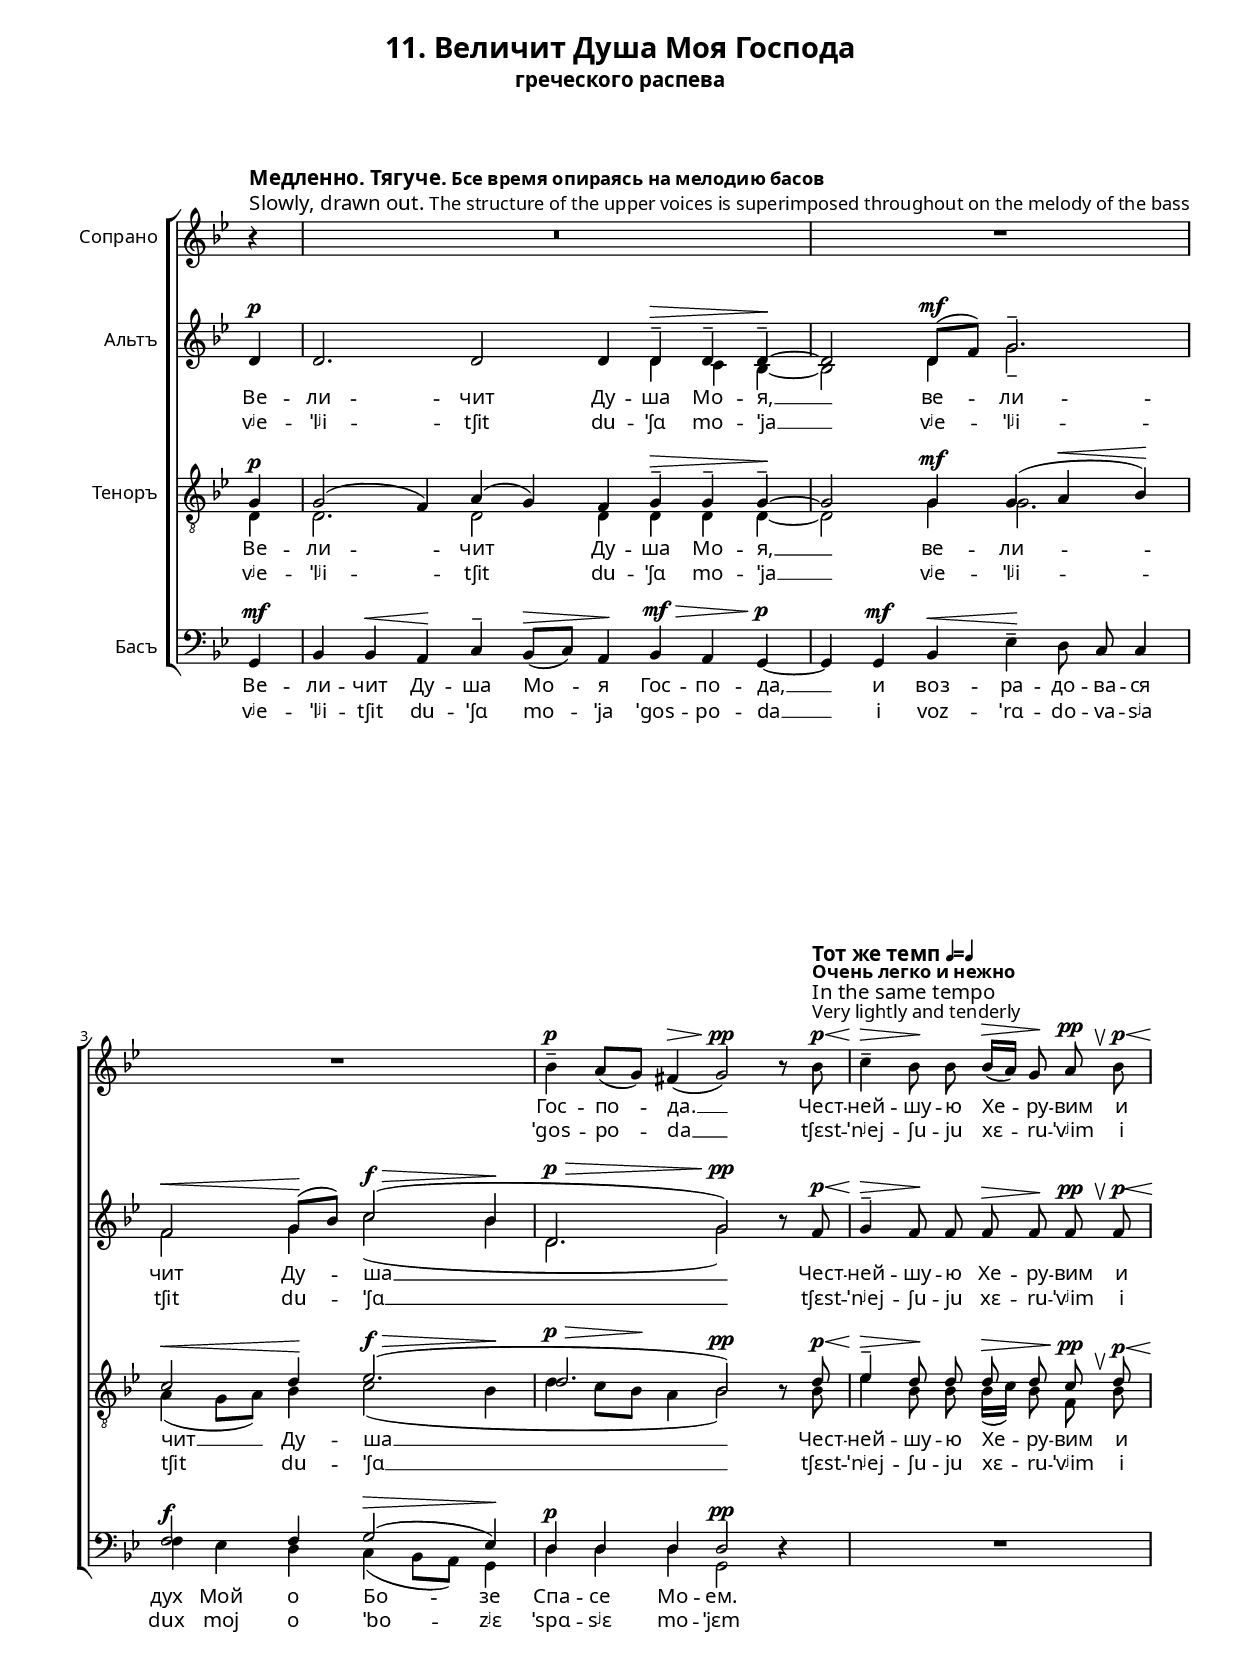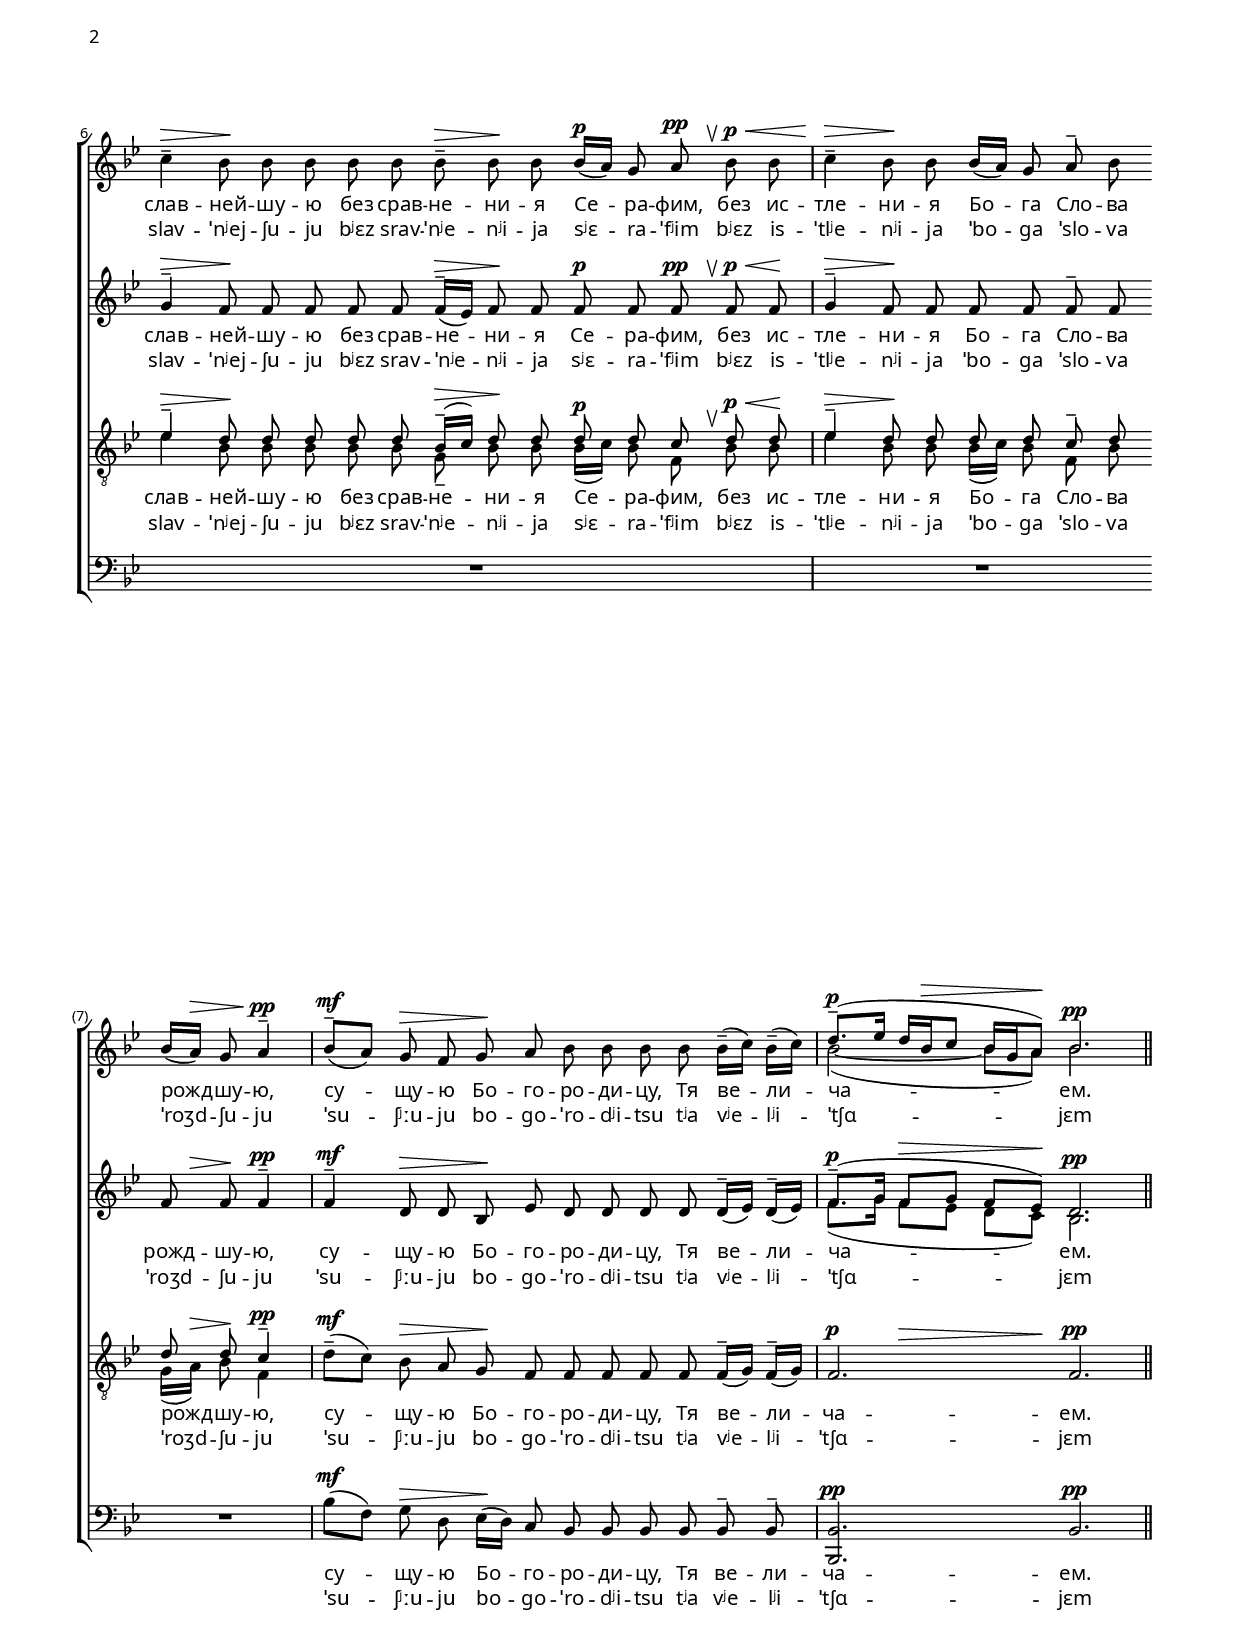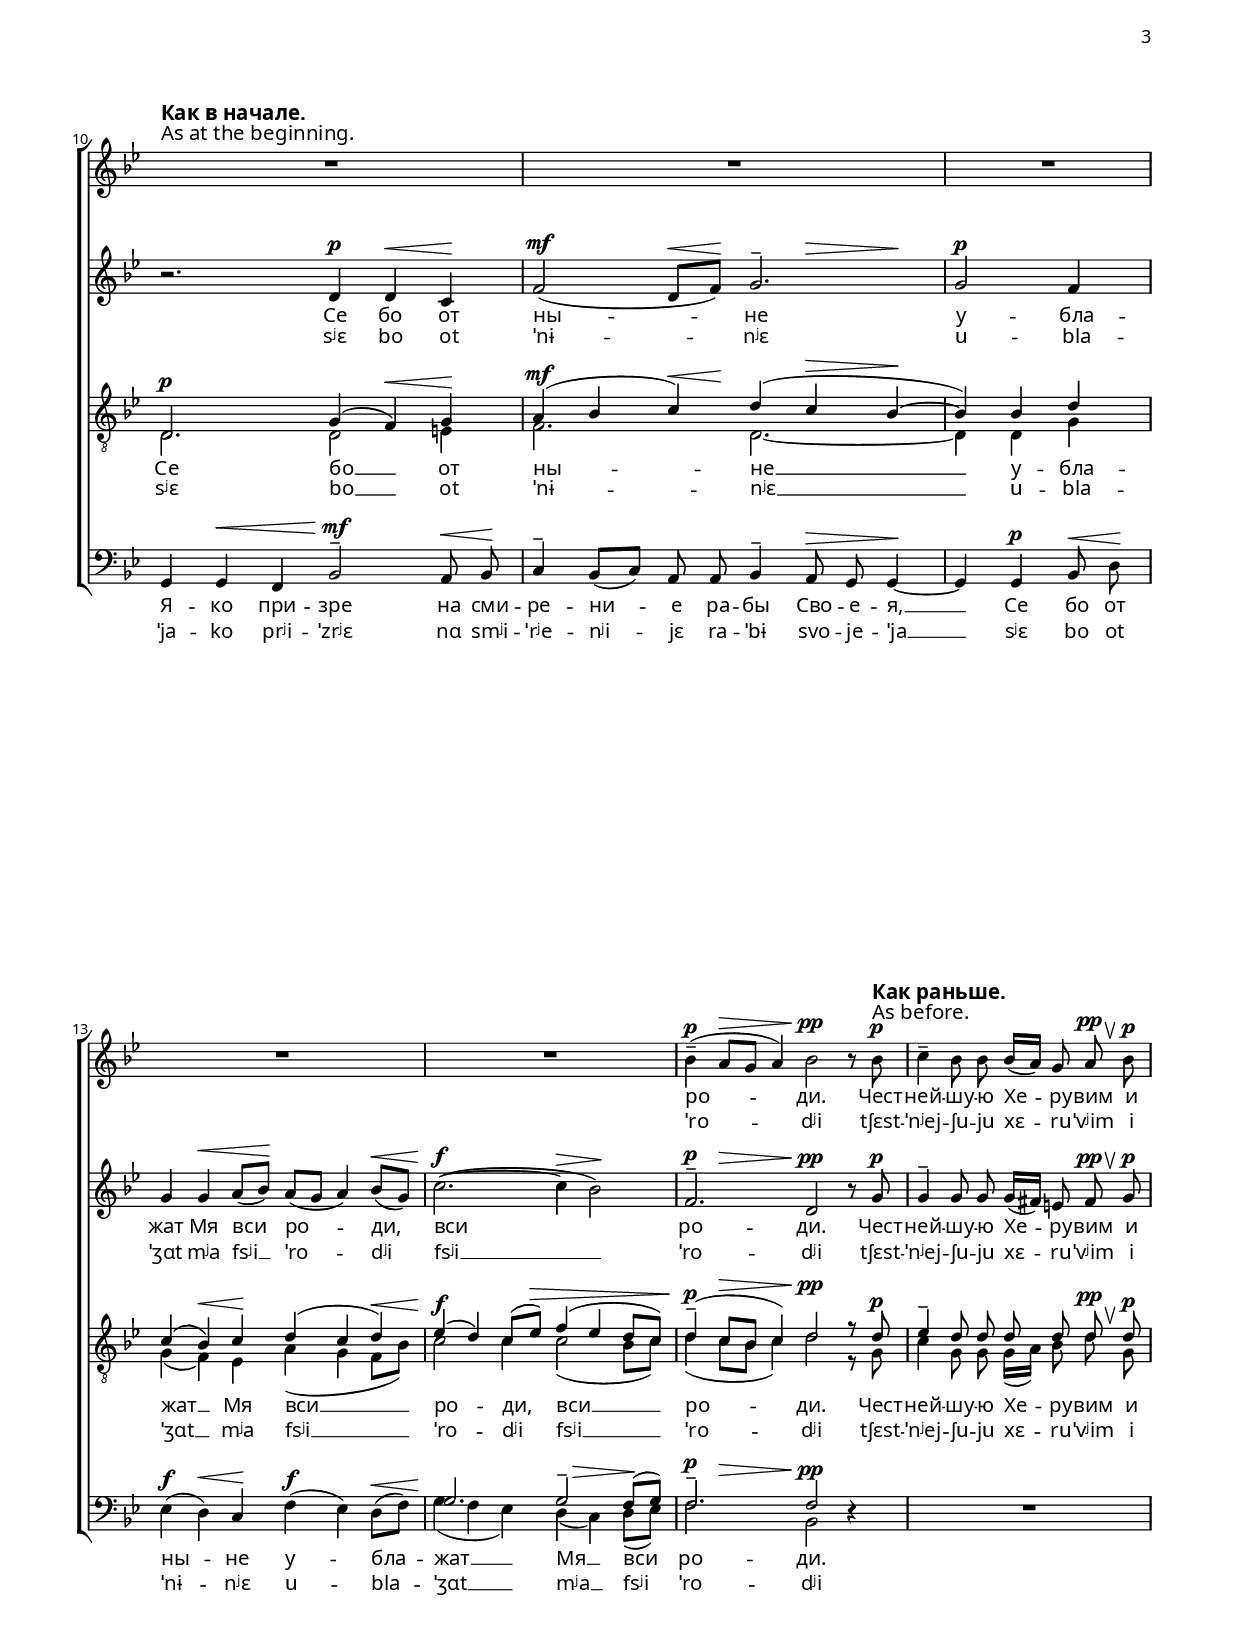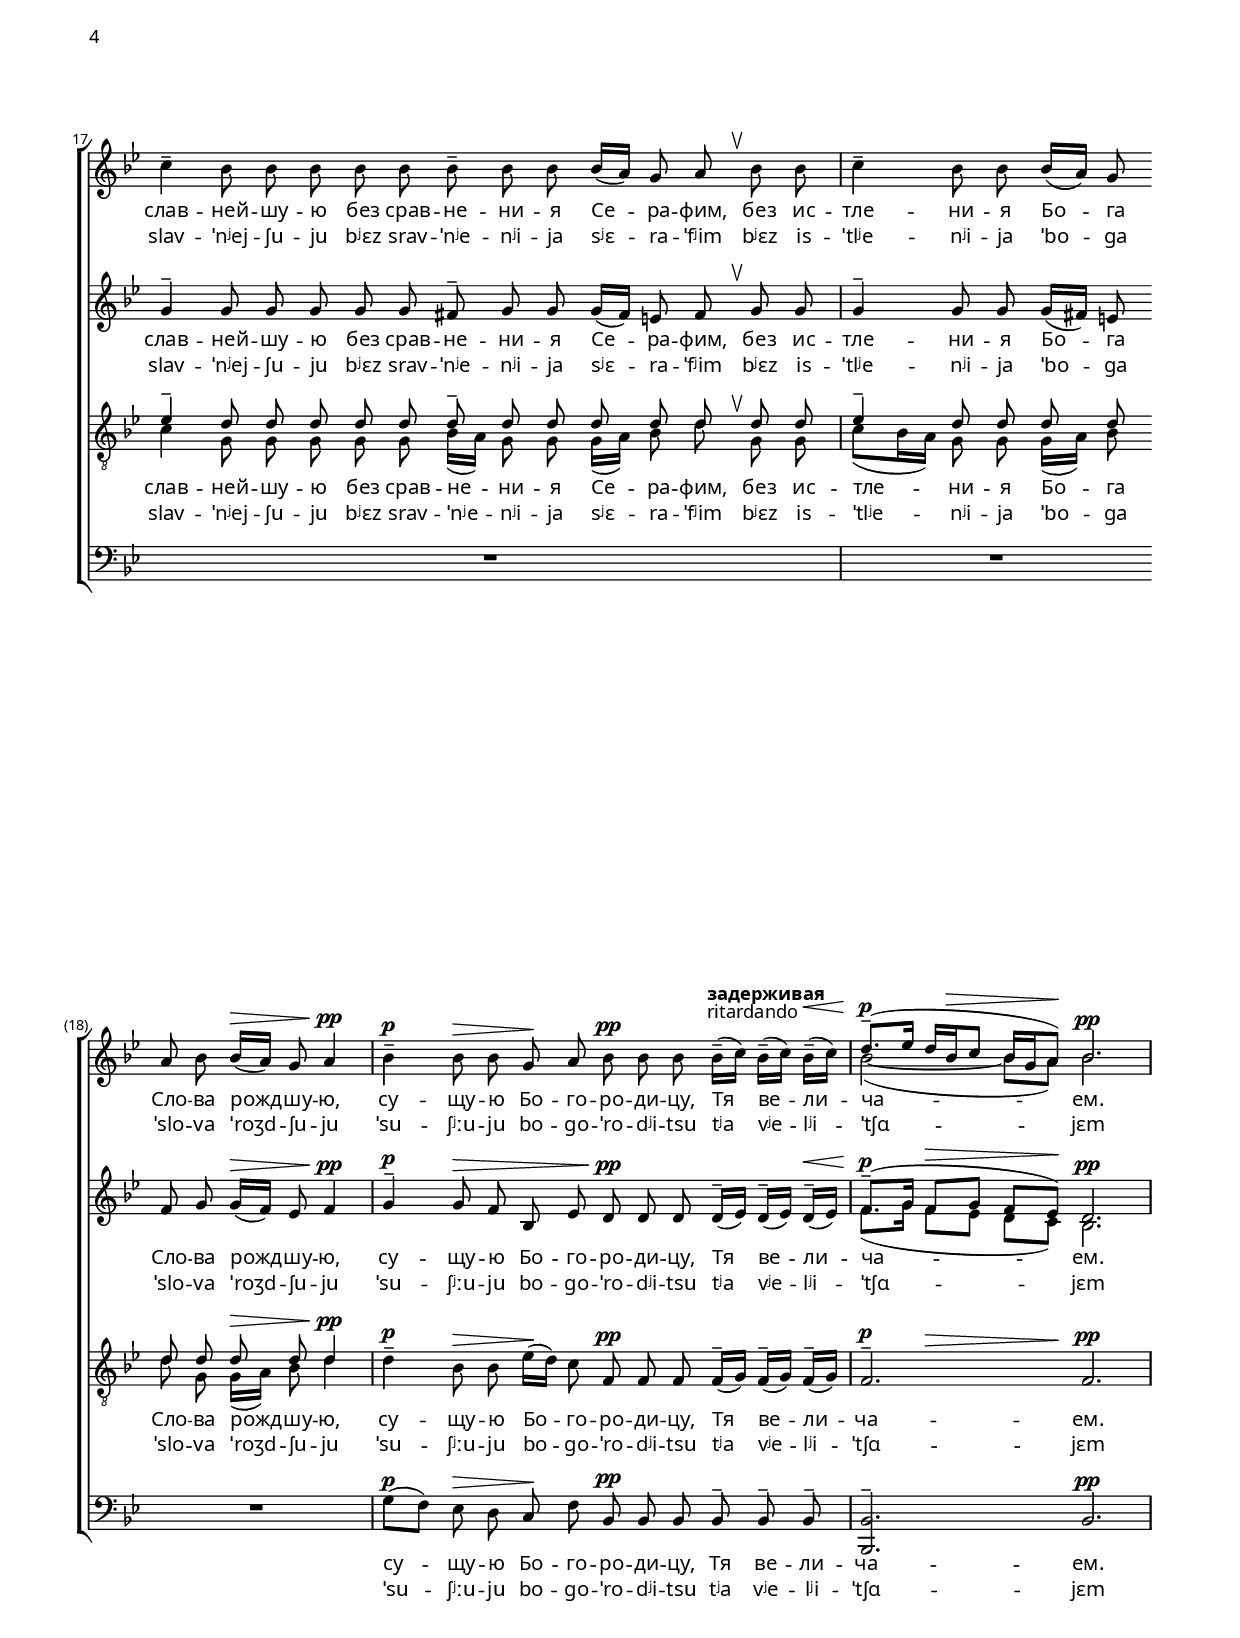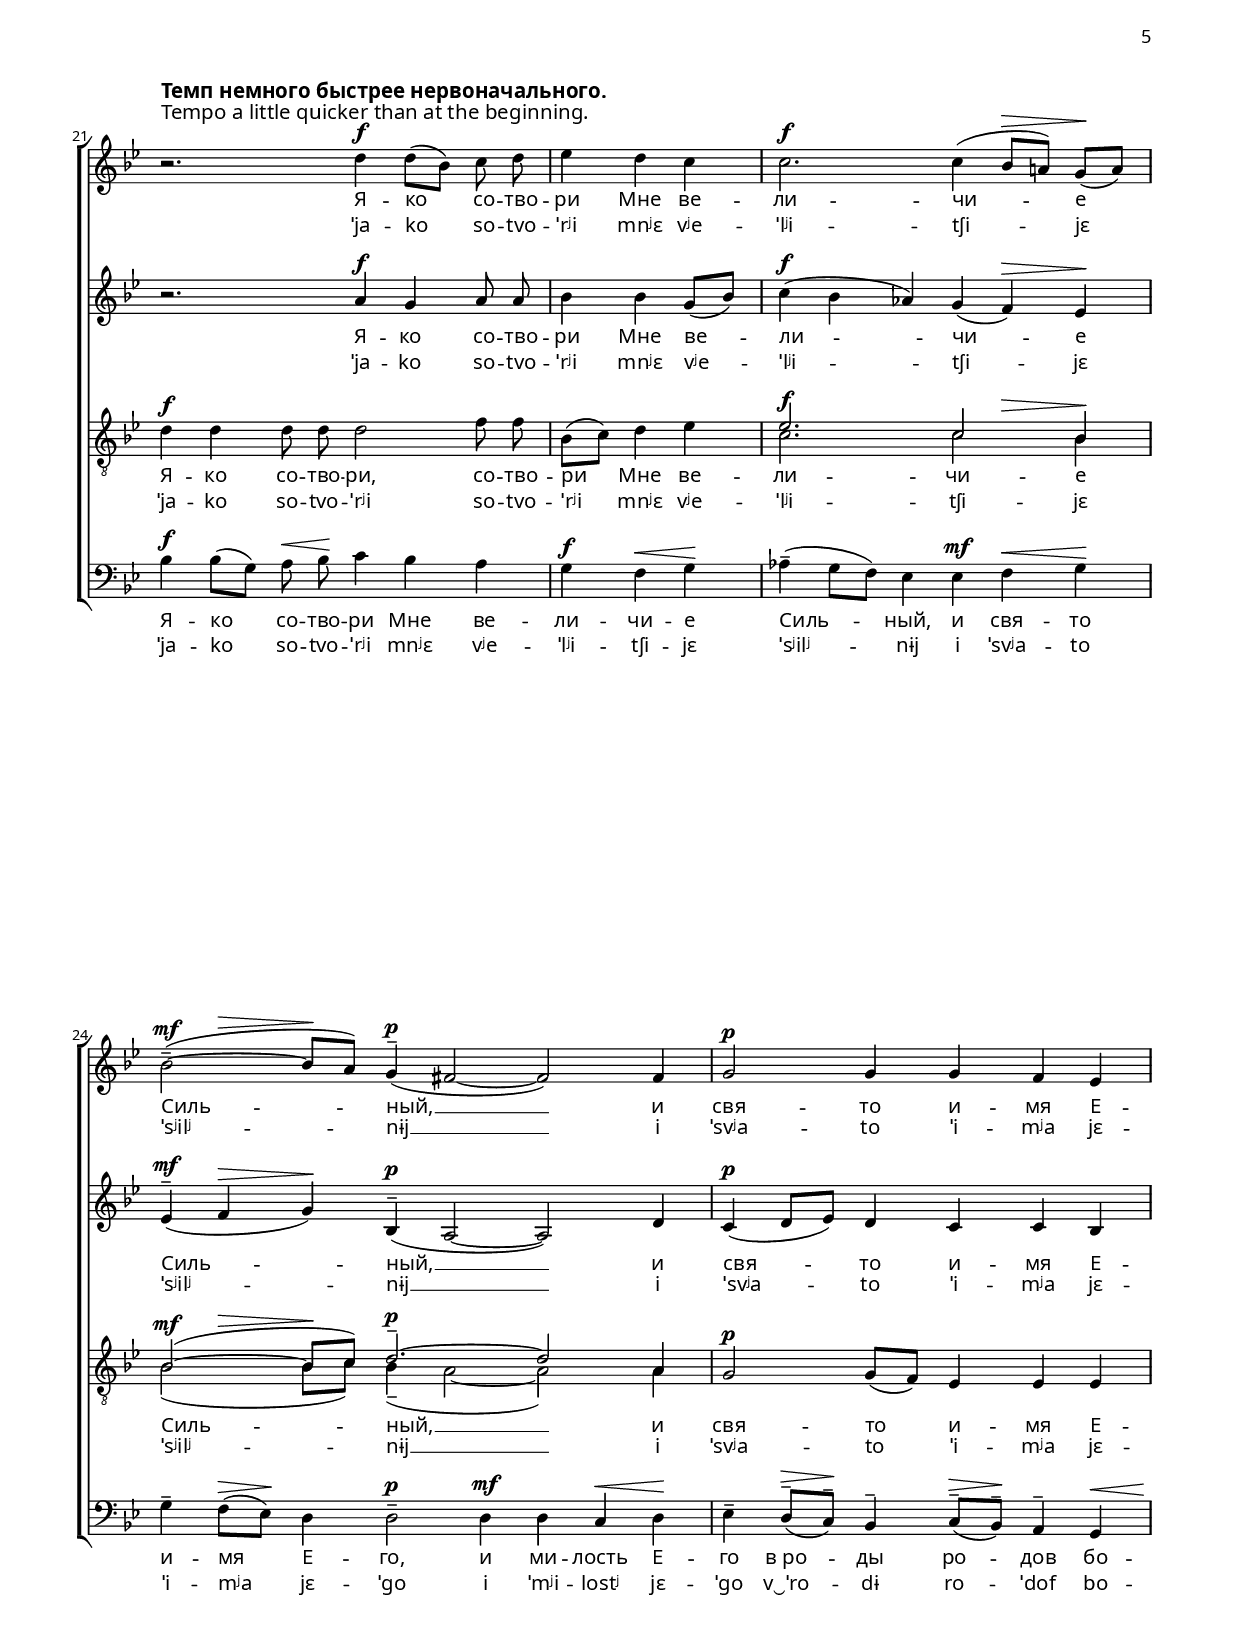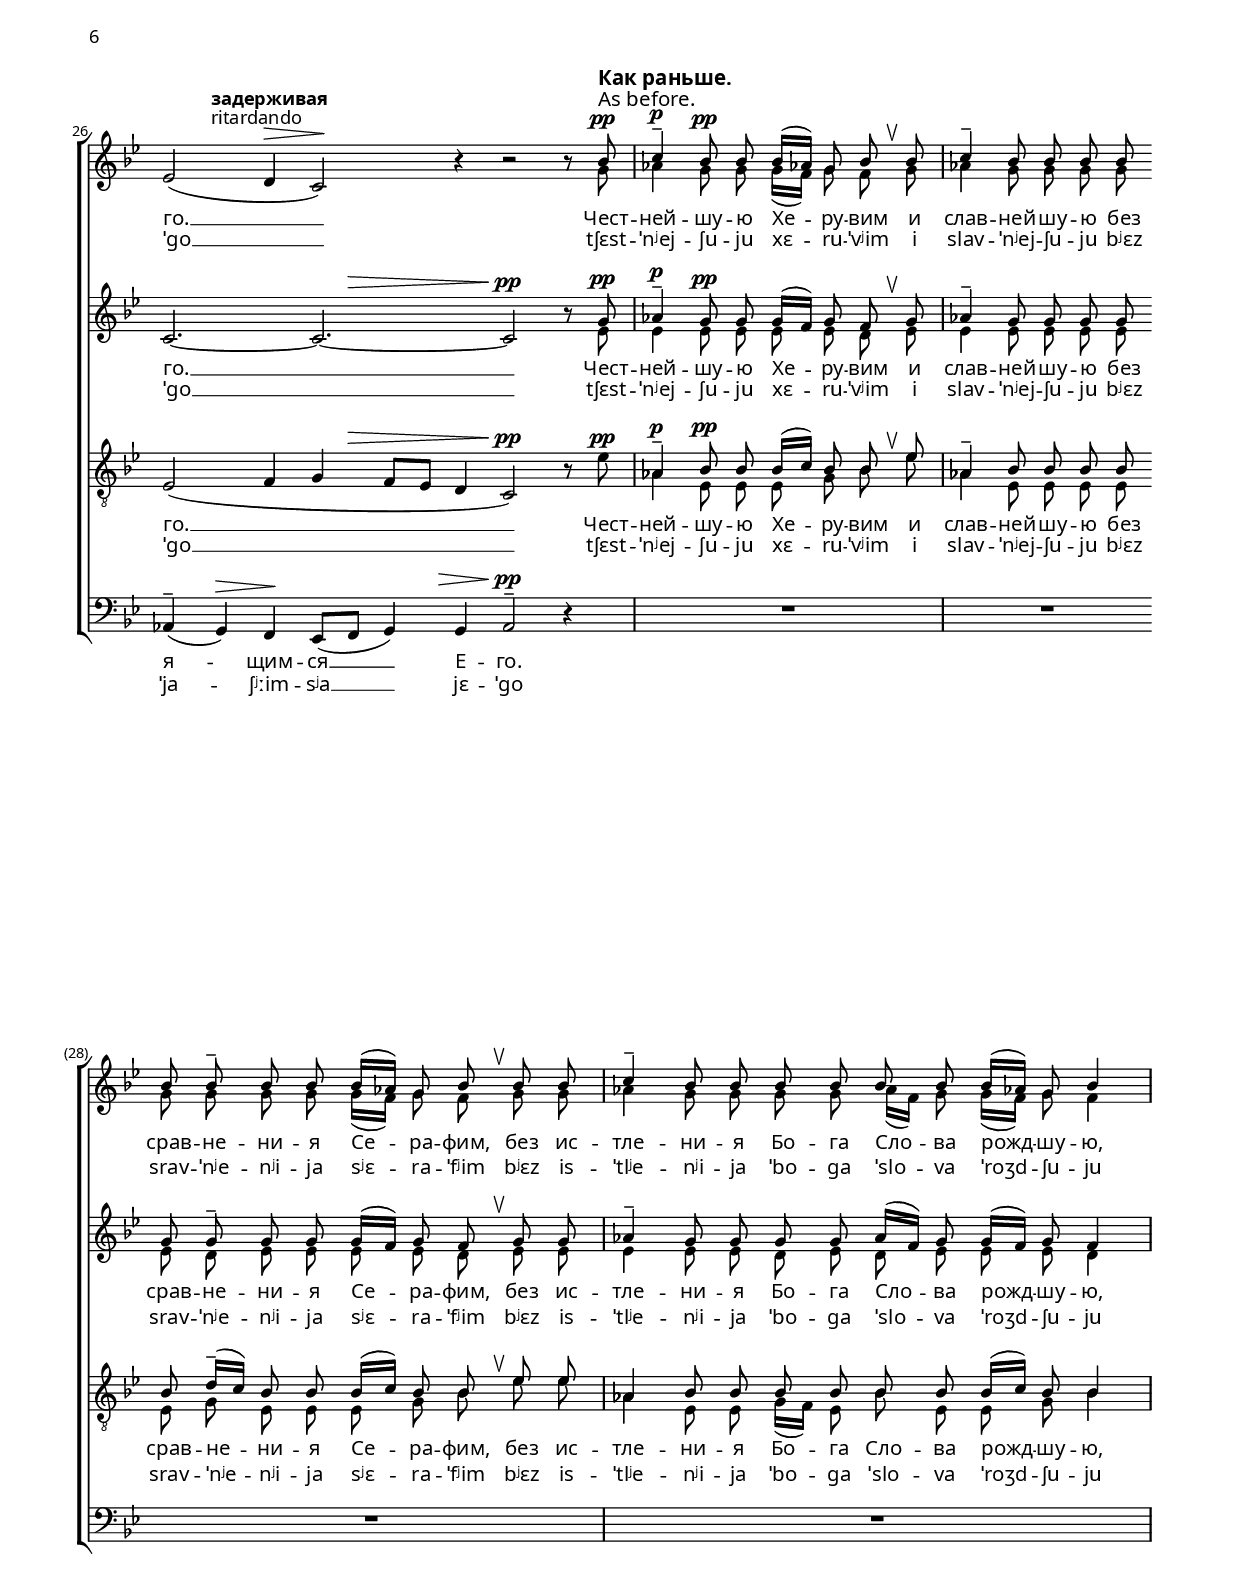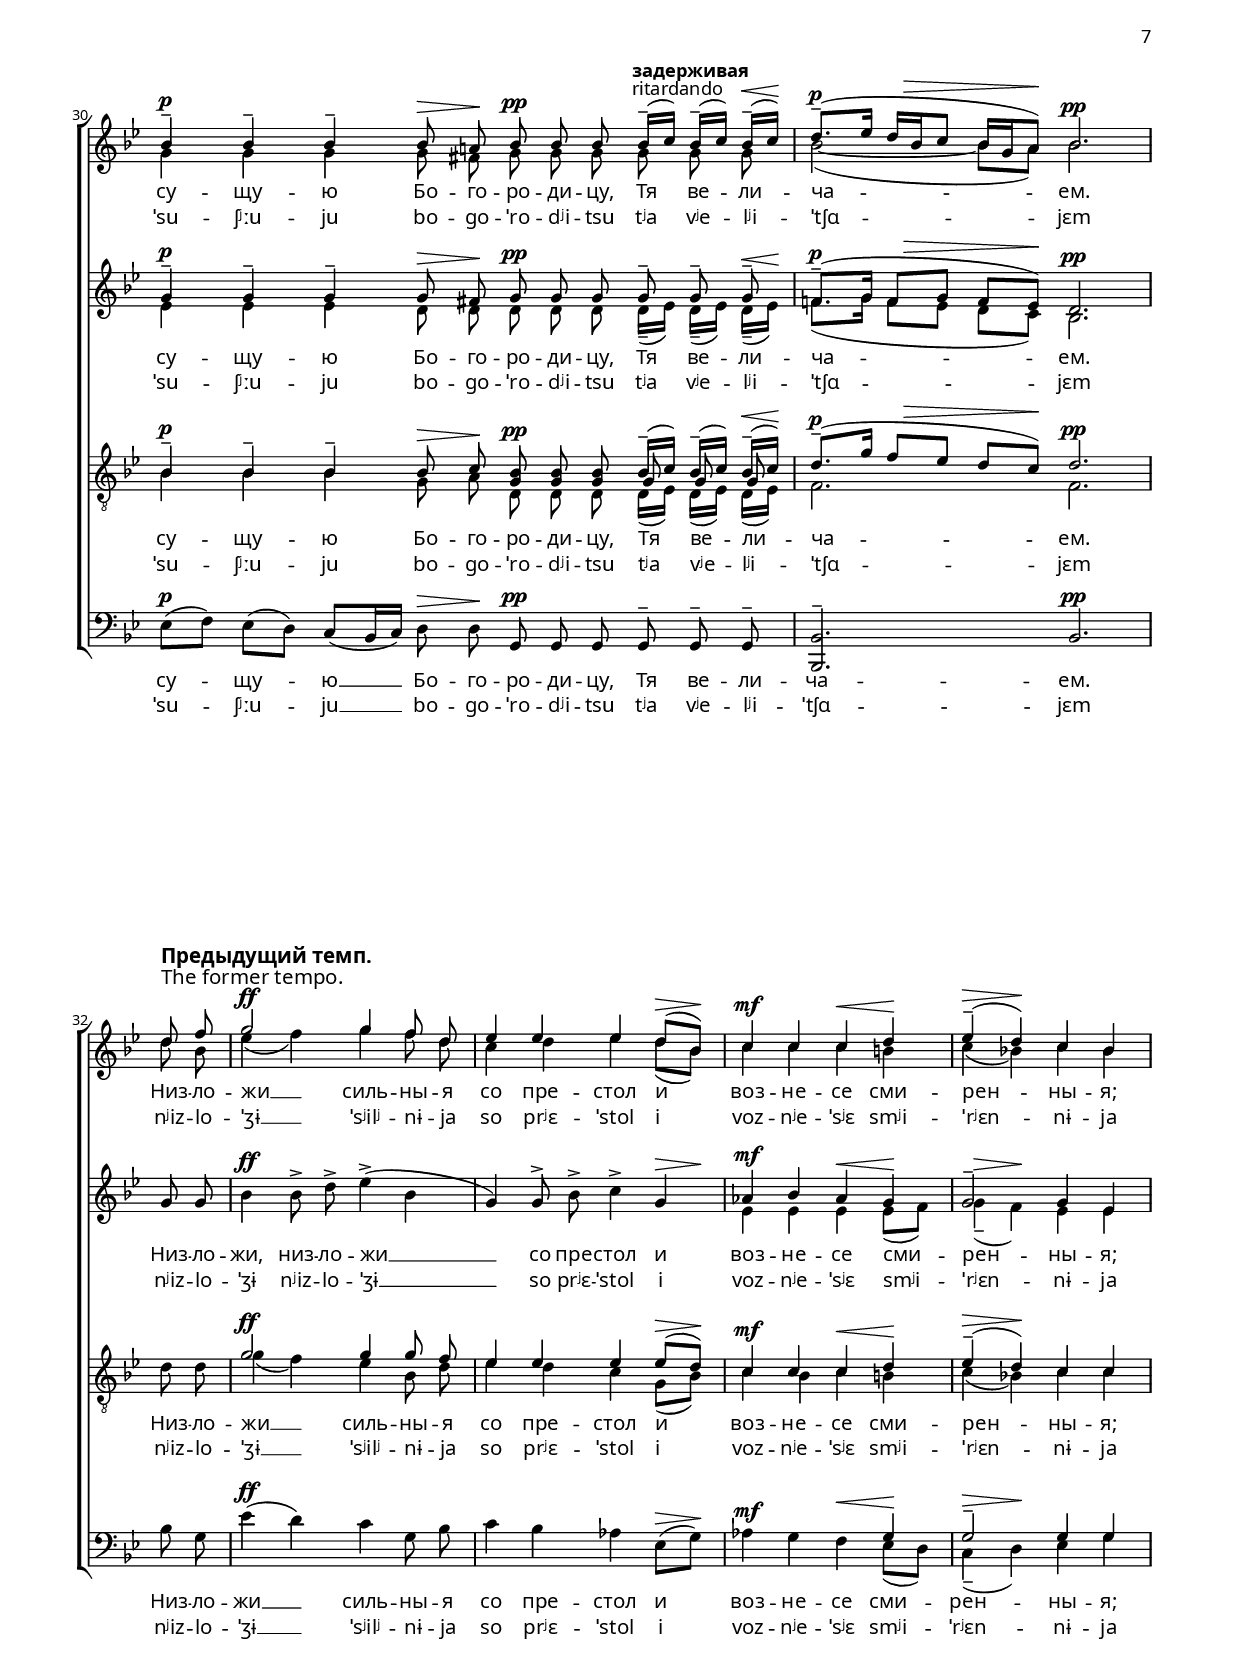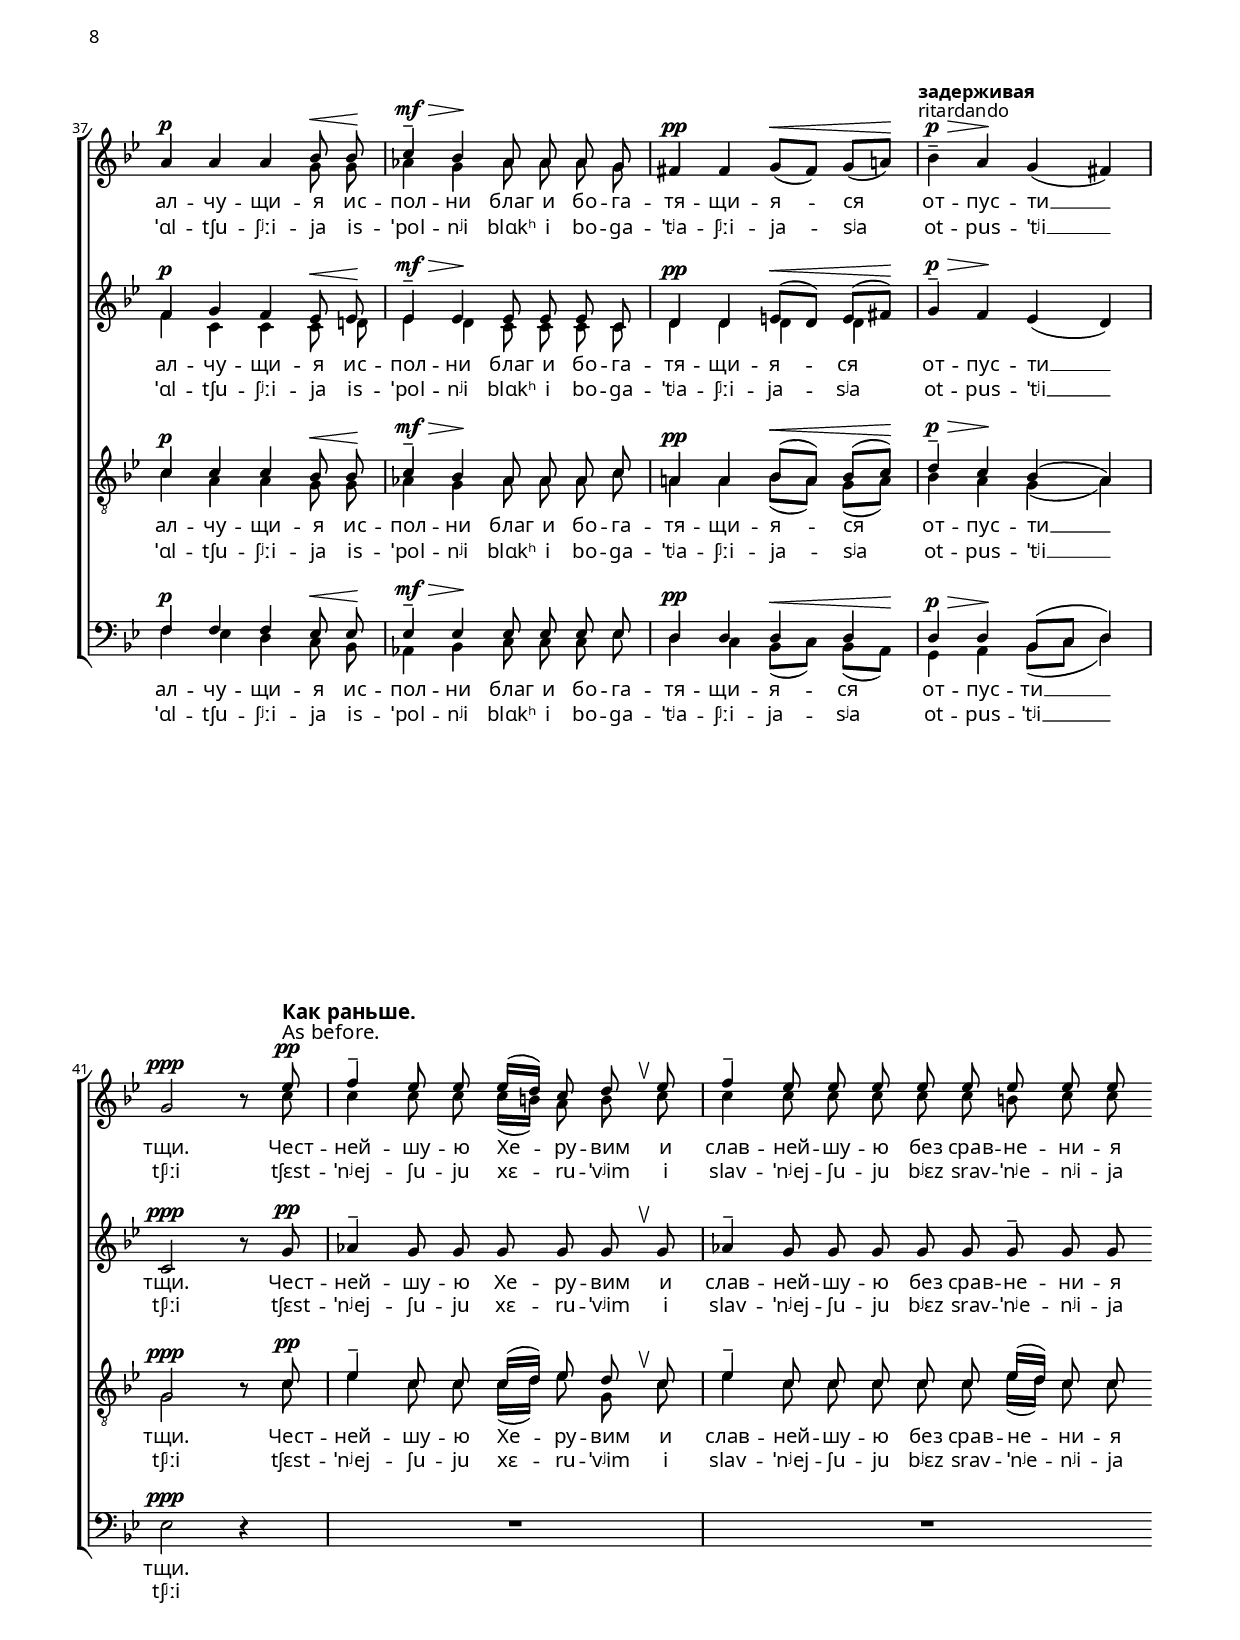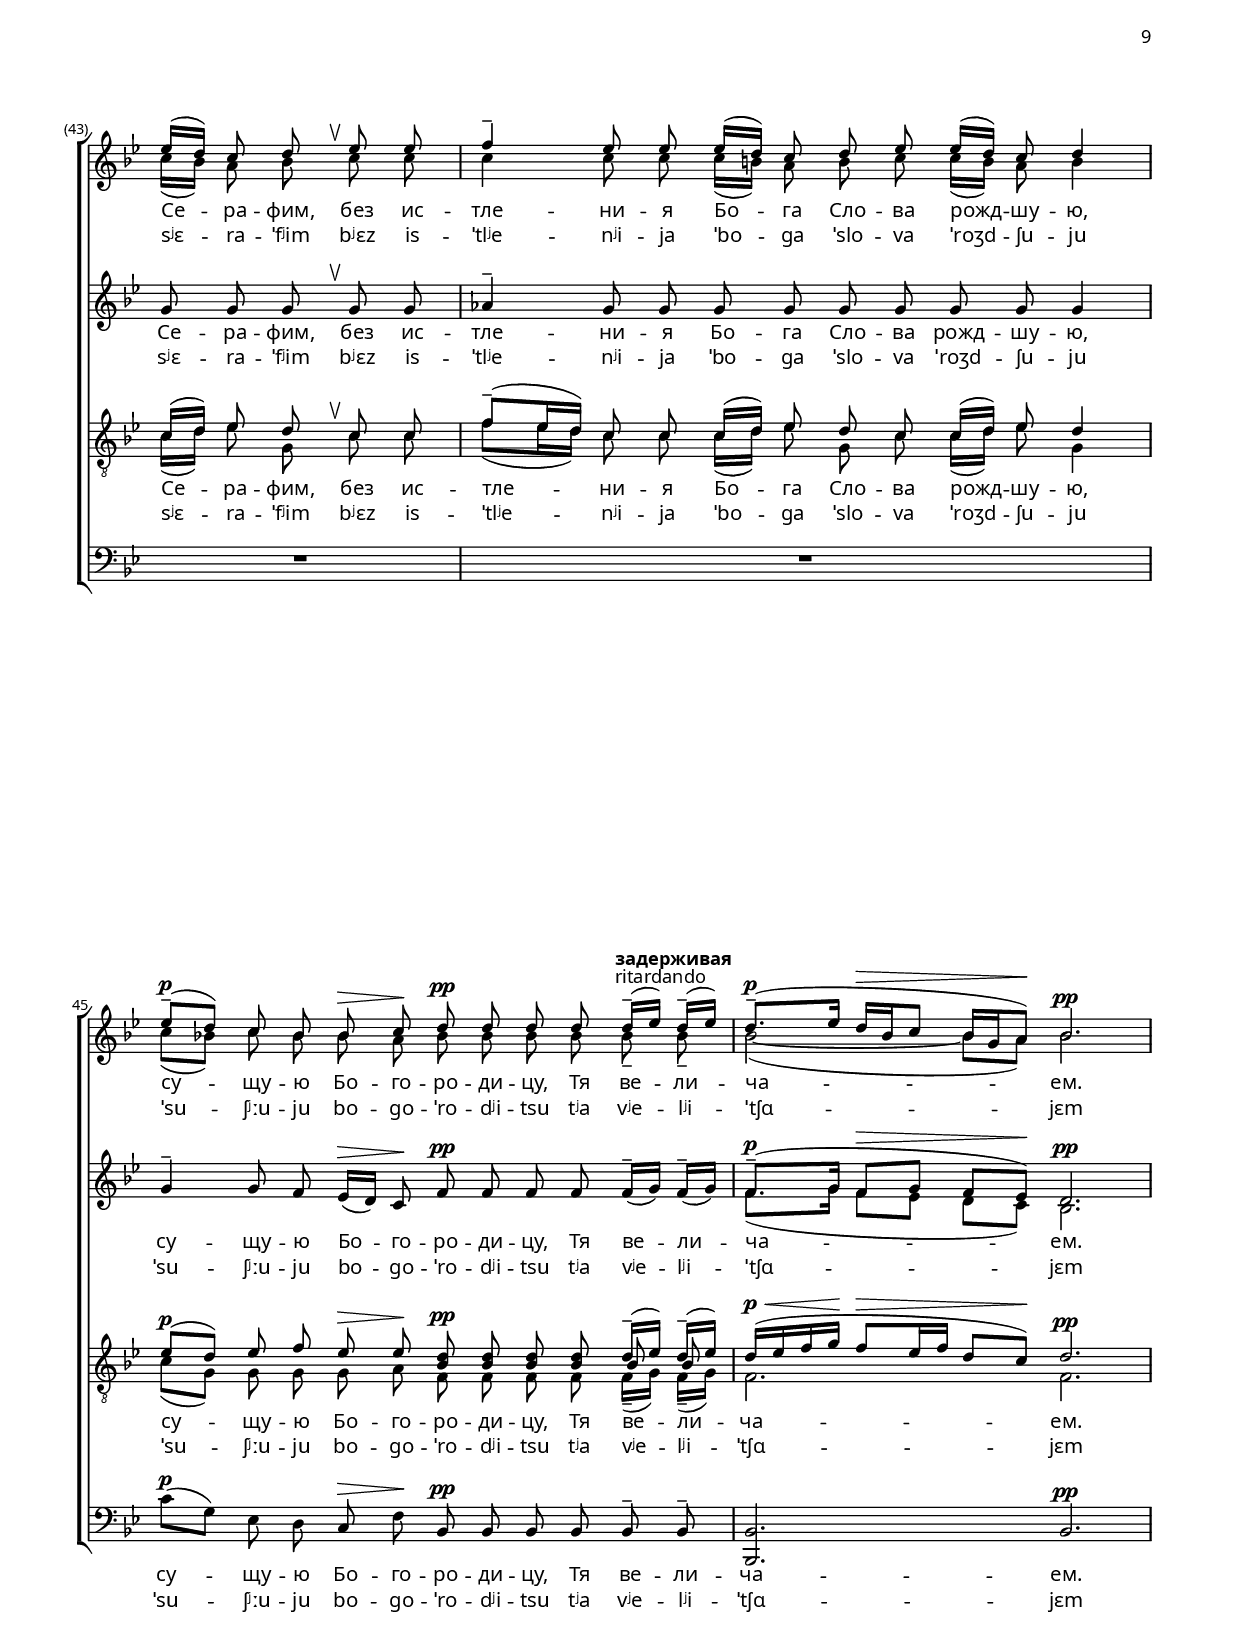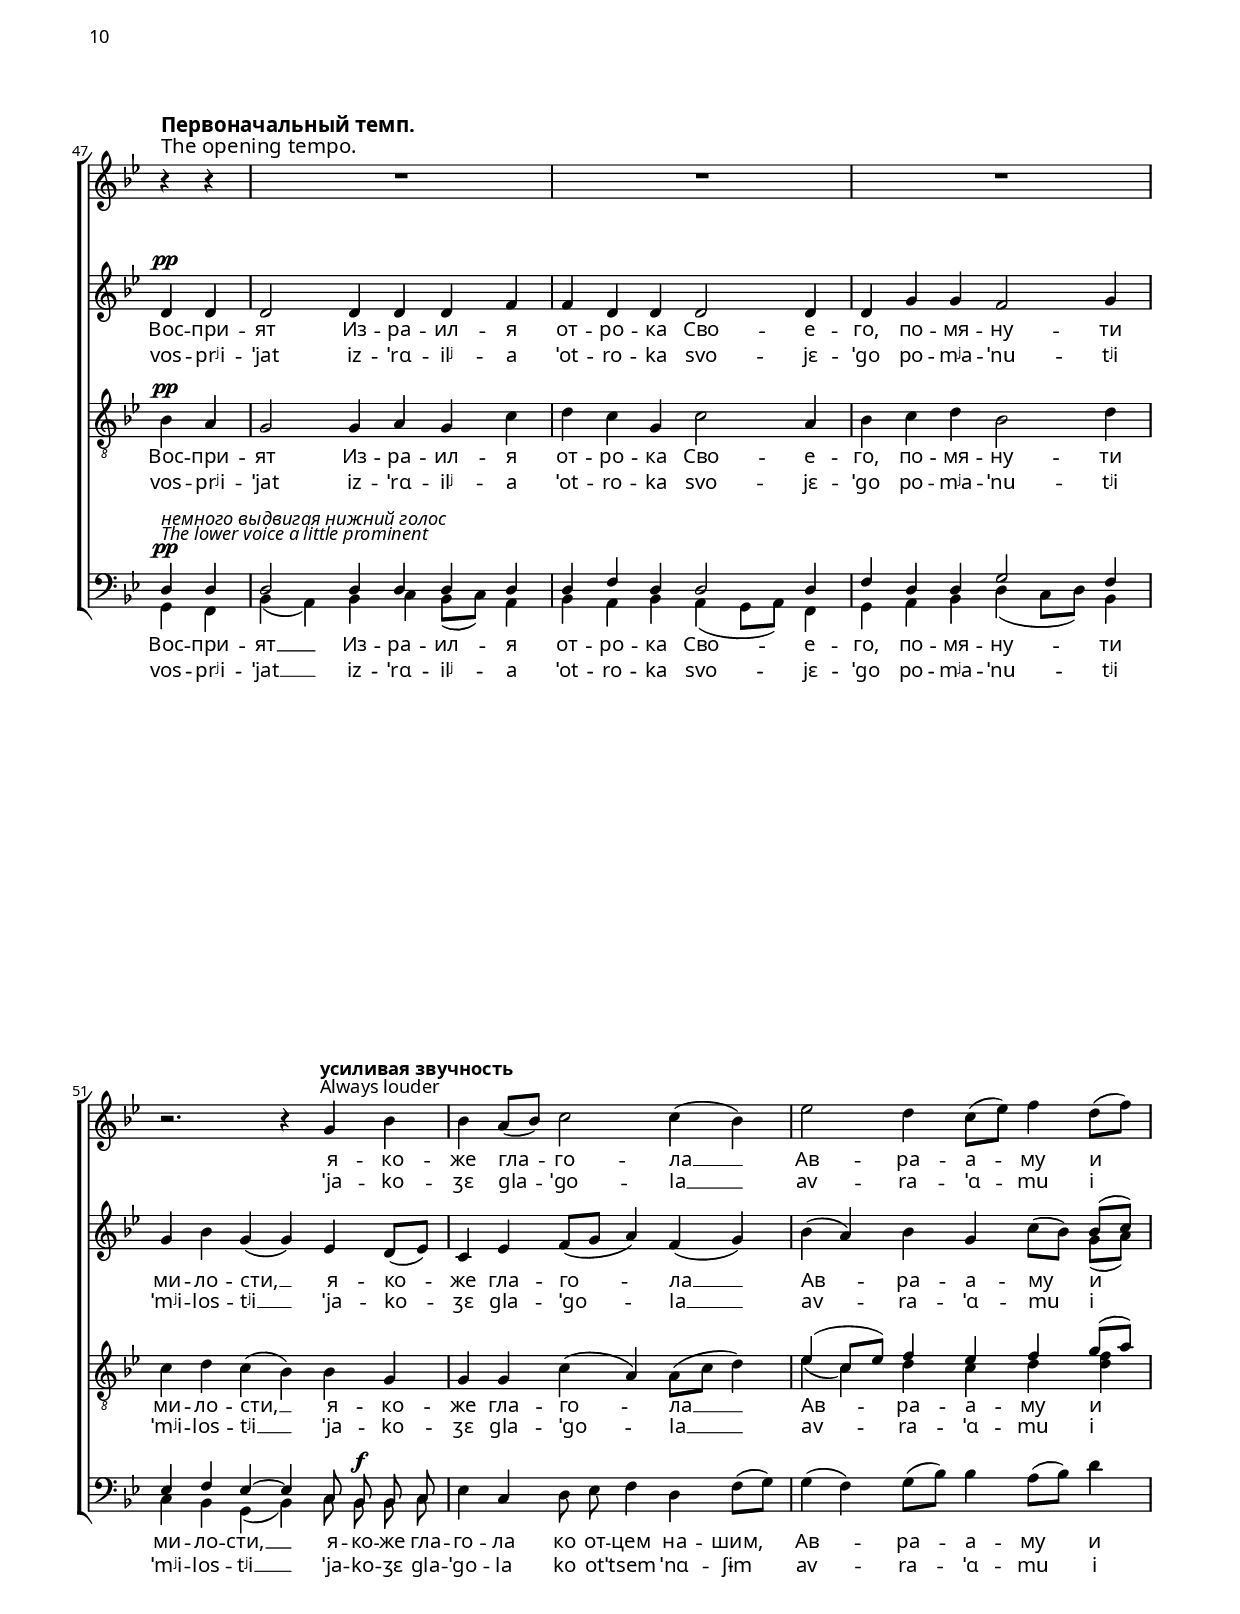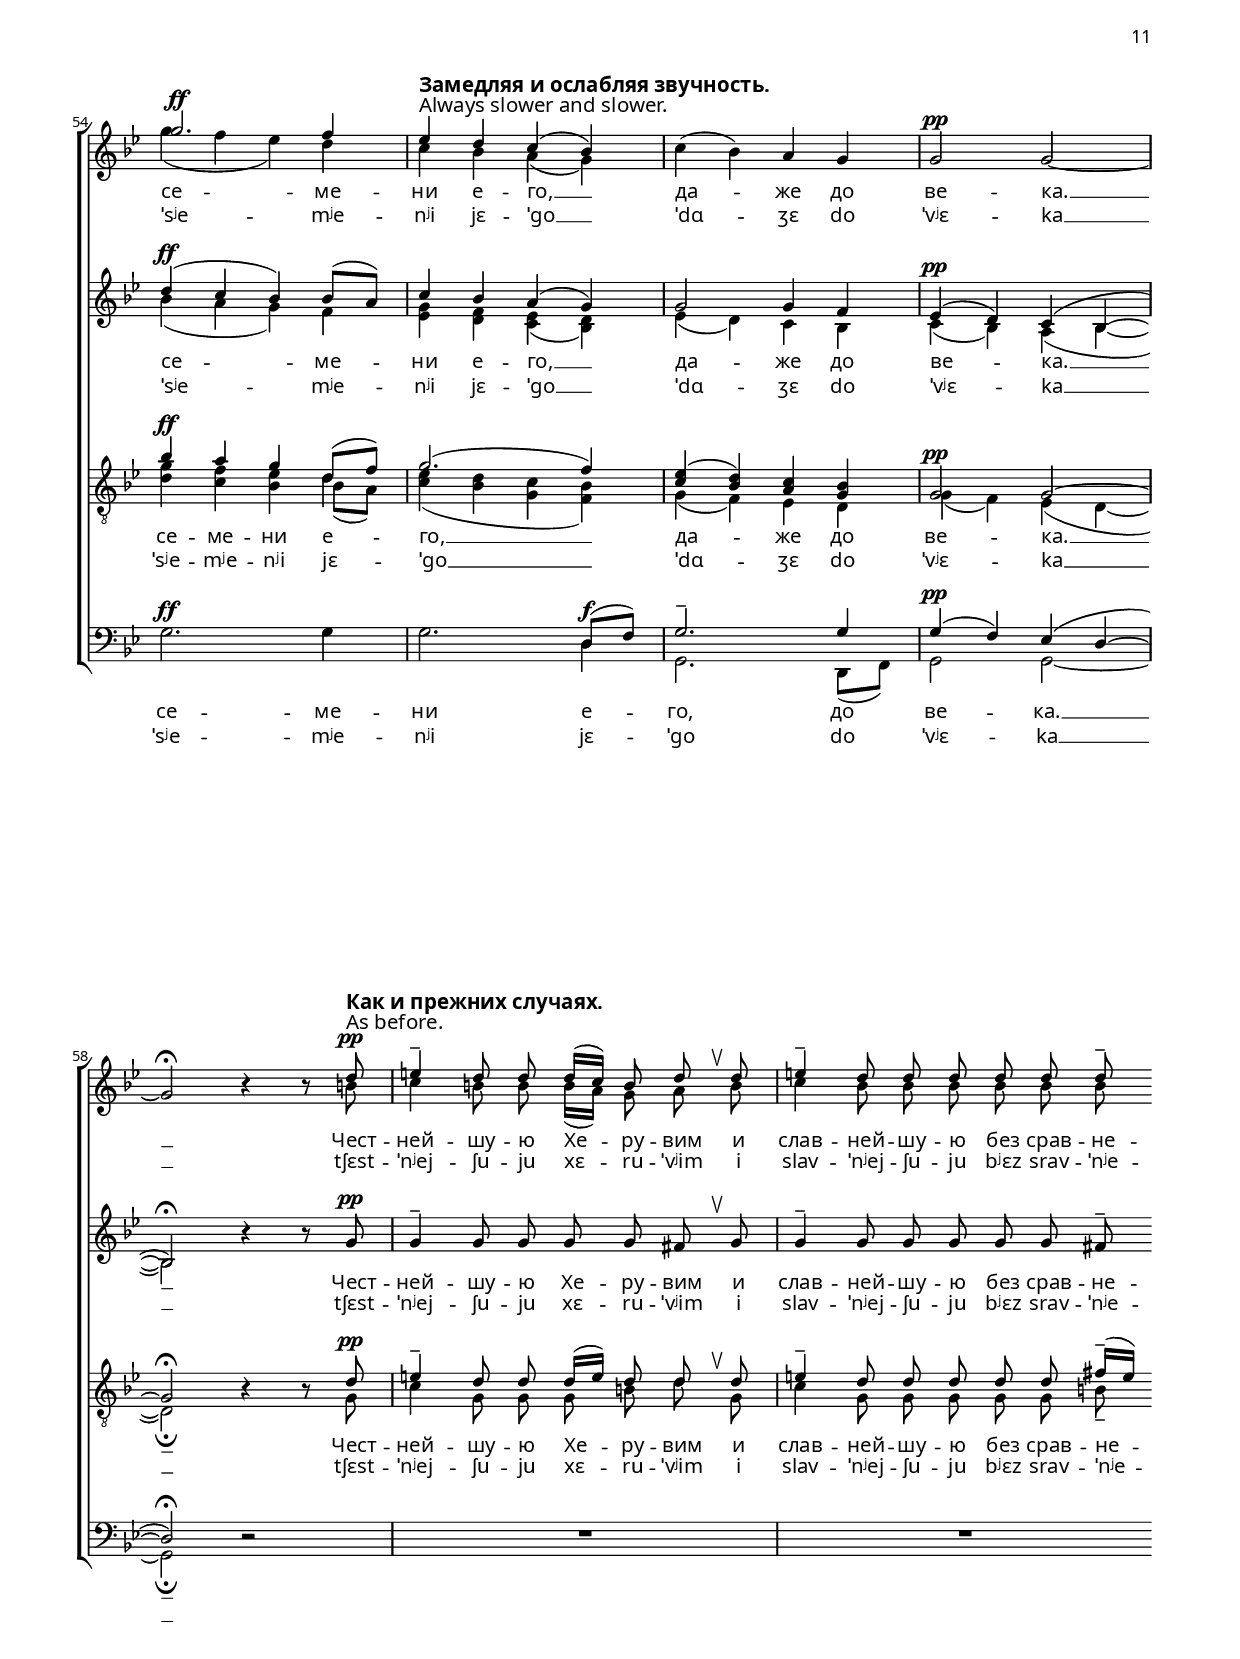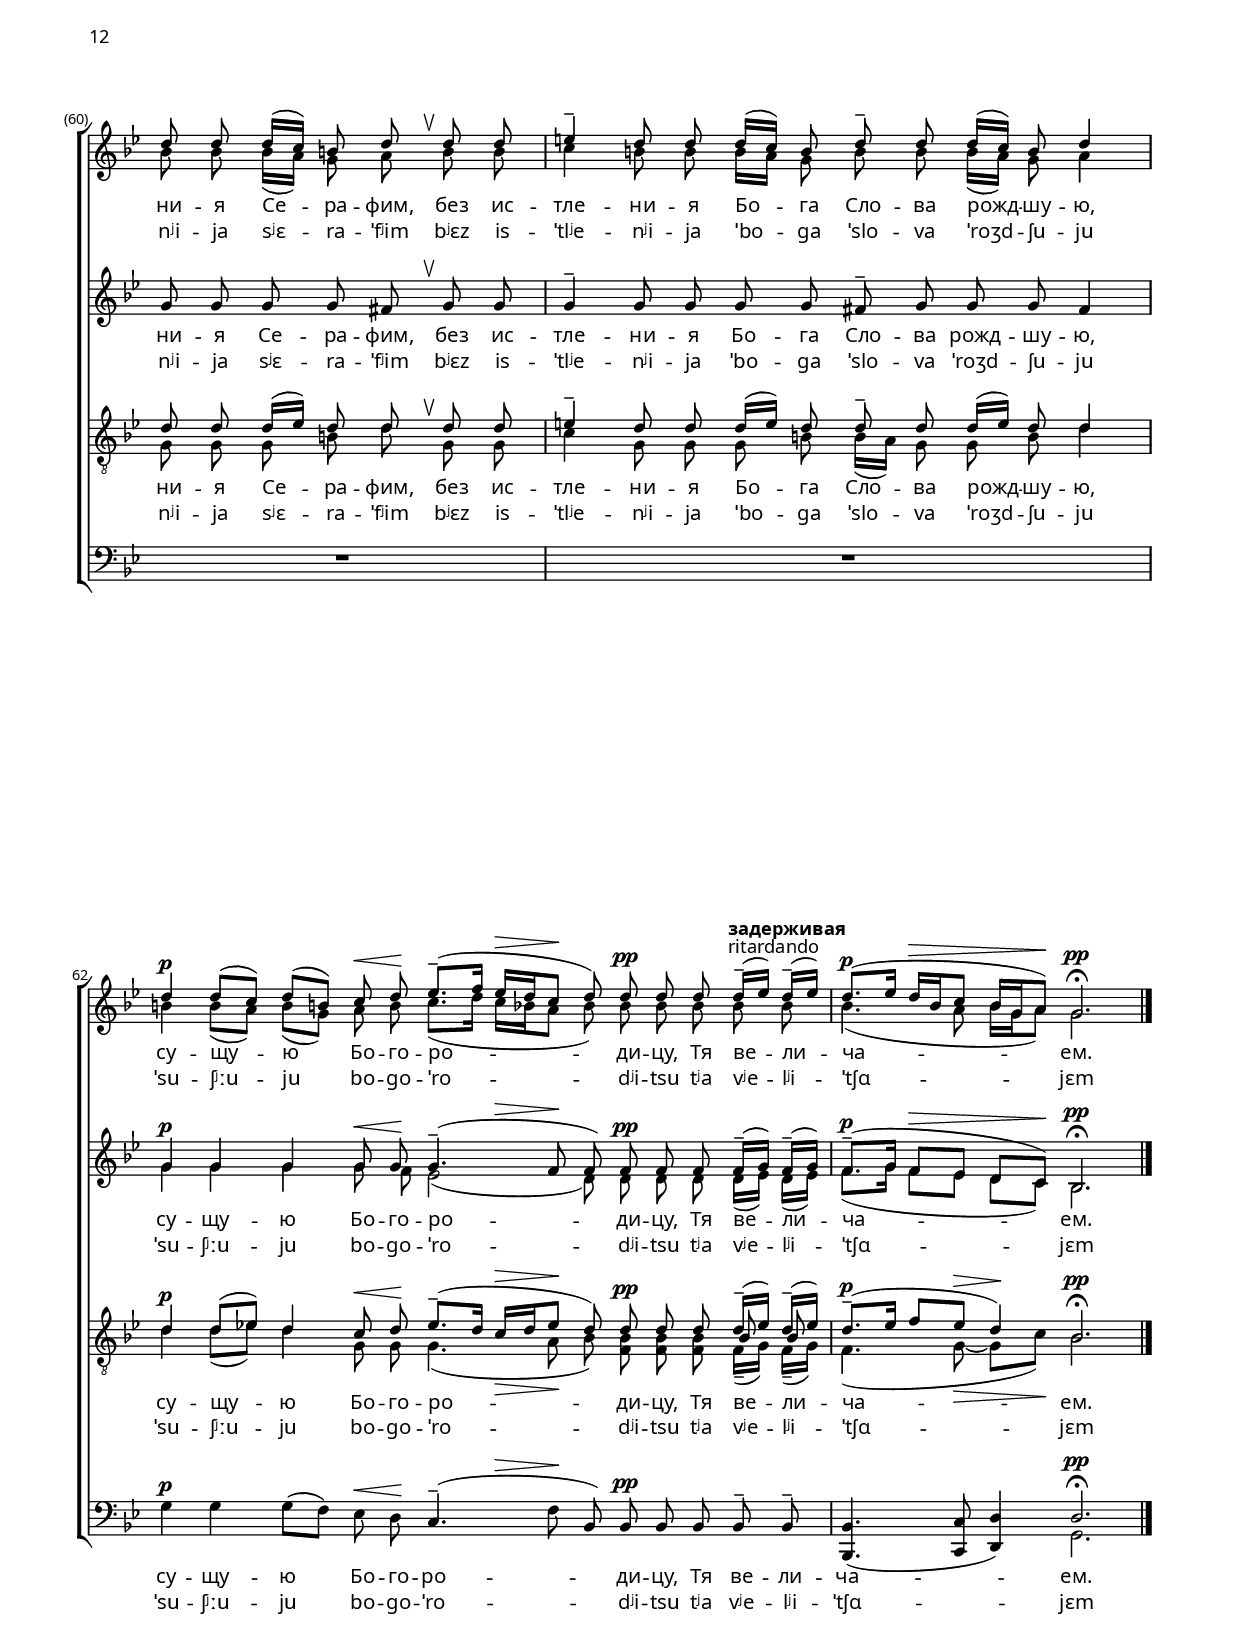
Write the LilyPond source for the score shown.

\version "2.24.0"

\version "2.24.0"
humming = \markup {\bold +}

soprano = \markup{ \center-align { "Сопрано" } }
alto = \markup{ \center-align { "Альтъ" } }
tenor = \markup{ \center-align { "Теноръ" } }
bass = \markup{ \center-align { "Басъ" } }

% fairly quick
abbastanza_presto = \markup{\bold "Довольно скоро"}

% In moderate tempo
ritmo_moderato_metà_del_movimento = \markup {\left-align {\bold "Умеренный темп"} "(движение половинами)"}

%
molto_espressivo = \markup { "очень выразительно" }

abbastanza_presto_ma_con_calma_e_delicatezza = \markup {\bold  "Довольно скоро, но покойно и мягко"}
% Ogni volta più forte, più allegro
ogni_volta_più_forte_più_allegro = \markup {\bold  "С каждым разом звучнее, бодрее" }
ritmo_ancora_più_veloce = \markup {\bold  "Темп еще быстрее" }
molto_ritmicamente = \markup {\bold  "очень ритмично" }
senza_sosta_leggero_morbido = \markup {\bold  "Прежний темп  легко мягко" }
senza_sosta = \markup {\bold  "Прежний темп" }

% Piuttosto lentamente ()
ritardando = \markup {\bold  "задерживая"}

non_presto = \markup {{\bold  "не скоро"} "(движение половинами)" }
% un po' più lento
un_po_più_lento = \markup { \bold "немного медленнее" }
% tutto è più lento , tutto più debole
tutto_più_lento_più_debole = \markup {\bold  "всё медленнее, всё слабее" }
a_tempo = \markup {\bold  "в темпе" }
% lentamente , molto delicatamente . con un grande senso
lentamente_molto_delicatamente_con_un_grande_senso = \markup {\bold  "медленно, очень мягко. с большим чувством"}


lentamente = \markup {{\bold  "медленно"}}
perdersi = \markup {{\bold "теряясь"}}
short_edition = \markup {{\bold  "Облегченная редакция"}}


%% All movements
ritenuto = \tempo "задерживая"

%% Movement 4
adagietto_allaBreve = \tempo \markup {"Довольно медленно" \small \medium "(движение половинами)"}
pocoRitenuto = \tempo "немного задерживая"
aTempo = \tempo "прежний темп"
dirMoltoCantabile = \markup {\small \italic  "очень певуче" }


%% Movement 6
% Andante, leggiero, molto dolce
tempo_Покойно_легко_очень_нежно = \tempo "Покойно, легко, очень нежно"

% molto dolce
dir_очень_нежно = \markup {\small \italic "очень нежно"}
% poco marcato
dir_немного_выделяя = \markup { \small \italic "немного выделяя" }

lunga_pausa = \markup { \column { \center-align {\bold "длинная" \line {\bold "пауза"} } } }

% In the original manuscript titled Doxology small
% = \markup { "В автографе первоначально озаглавлено Славословие малое" }

% non presto
tempo_не_скоро = \tempo "не скоро"

% dolce, cantabile
dir_мягко_певуче = \markup {\small "мягко, певуче"}

% carattere come sopra
dir_Прежний_характер = \markup {\small "Прежний характер"}

% Bright, with a strong, solid rhthym
dir_ярко_с_твербым_добрым_рутмом = \markup { \small "ярко, с твербым, добрым рутмом"}

%% Movement 12

tempoTrans =
#(define-music-function
     (tempoChu tempoIt)
     (markup? markup?)
   #{
     \tempo \markup \large { \override #'(baseline-skip . 2.5 ) \column { \line { \bold \concat { #tempoChu "." } } \line { \normal-text \concat { #tempoIt "."} }}}
   #})

textMarkTrans =
#(define-music-function
     (textChu textIt)
     (markup? markup?)
   #{
     \textMark \markup \normalsize { \column { \line { \bold #textChu } \line { #textIt  }}}
   #})

tempoAndMarkTrans =
#(define-music-function
     (tempoChu markChu tempoIt markIt)
     (markup? markup? markup? markup?)
   #{
     \tempo \markup \large { \column { \line { \bold \large \concat { #tempoChu "." } \normalsize #markChu } \line { \normal-text \large \concat { #tempoIt "."}  \normalsize \normal-text #markIt }}}
   #})

tempoAndMarkTransV =
#(define-music-function
     (tempoChu markChu tempoIt markIt)
     (markup? markup? markup? markup?)
   #{
     \tempo \markup \large { \override #'(baseline-skip . 2 ) \column {
         \line { \bold \large #tempoChu }
         \line { \normalsize #markChu }
         \vspace #.2
         \line { \normal-text \large #tempoIt }
         \line { \normalsize \normal-text #markIt }
    }}
   #})

dirTrans =
#(define-music-function
    (textChu textIt)
    (markup? markup?)
  #{
    ^\markup \normalsize {
      \override #'(baseline-skip . 1.8 )
      \italic \column { \line { #textChu } \line { #textIt  }}
    }
  #})

tempo_Медленнее = \tempoTrans "Медленнее" "Più lento"
tempo_Медленнее_певуче = \tempoAndMarkTrans "Медленнее" "Певуче" "Più lento" "Cantabile"
tempo_Медленнее_певуче_V = \tempoAndMarkTransV "Медленнее." "Певуче." "Più lento" "Cantabile"
tempo_Еще_шире = \tempoTrans "Еще шире" "Allargando" % "Ancora piu largo"
% Прежний темп
tempo_В_прежнем_темпе = \tempoTrans "В прежнем темпе" "Tempo I"

mark_в_темпе = \textMarkTrans "в темпе" "a tempo"
tempo_В_темпе = \tempoTrans "В темпе" "A tempo"
tempo_Темп_быстрее = \tempoTrans "Темп быстрее" "Più mosso"
tempo_бсё_оживленнее = \tempoAndMarkTrans "Темп бсё оживленнее" "Звучность остается легкой" "Più vivace" "Sempre leggiero"

mark_мягко = \textMarkTrans "мягко" "dolce"
mark_ослабляя_звук = \textMarkTrans "ослабляя звук" "diminuendo"

dir_певуче = \dirTrans "певуче" "cantabile"
dir_коротким_звуком = \dirTrans "коротким звуком" "secco"
dir_легко = \dirTrans "легко" "leggiero"

%% Movement 11
tempo_medlenno_tjagutshe_etc = \tempoAndMarkTrans "Медленно. Тягуче" "Бсе время опираясь на мелодию басов" "Slowly, drawn out" "The structure of the upper voices is superimposed throughout on the melody of the bass" % Adagio. Sostenuto
tempo_tot_zhe_temp_etc = \tempoAndMarkTransV
  \markup { \concat {
      "Тот же темп "
      \override #'(font-size . -3) \rhythm {{ 4 }}
      "="
      \override #'(font-size . -3) \rhythm {{ 4 }}
  }}
  "Очень легко и нежно"
  "In the same tempo" % L'istesso tempo
  "Very lightly and tenderly" % Molto leggiero e dolce

tempo_kak_v_natshale = \tempoTrans "Как в начале" "As at the beginning"
tempo_kak_ranshe = \tempoTrans "Как раньше" "As before"
temp_nemnogo_bystree_nervonatshalnogo = \tempoTrans "Темп немного быстрее нервоначального" "Tempo a little quicker than at the beginning"
tempo_predyduschij_temp = \tempoTrans "Предыдущий темп" "The former tempo"
tempo_pervonachalnyj_temp = \tempoTrans "Первоначальный темп" "The opening tempo"
tempo_zamedljaja_i_oslabljaja_zvutshnost = \tempoTrans "Замедляя и ослабляя звучность" "Always slower and slower" % Hidastaen ja sointia heikentäen -> Rallentando e diminuendo??
tempo_kak_i_prezhnih_slutshajah = \tempoTrans "Как и прежних случаях" "As before" % Kuten aikaisemmissa tapauksissa

dir_nemnogo_vydvigaja_nizhnij_golos = \dirTrans "немного выдвигая нижний голос" "The lower voice a little prominent"
mark_usilivaja_zvutshnost = \textMarkTrans "усиливая звучность" "Always louder" % Voimakkaammin

%% Movement 14
% нежно gently - soave?; мягко softly - dolce?
% MR oli tuossa molto soave...
mark_otchenj_mjagko = \textMarkTrans "очень мягко" "dolcissimo"
mark_postepenno_oslablajaja_zvuk = \textMarkTrans "постепенно ослабляя звук" "diminuendo"
%TODO standing out a little
dir_nemnogo_bydeljaja = \dirTrans "немного выделяя" "poco marcato"

%% All movements
tempo_medlenno = \tempoTrans "Медленно" "Adagio" % Andante sostenuto? Lento? Andante?
tempo_Довольно_скоро = \tempoTrans "Довольно скоро" "Moderato"
tempo_dobolno_skoro_s_jarkom_rutmom = \tempoTrans "Довольно скоро, с ярком рутмом" "Moderato, con ritmo vivace"

tempo_prezhnij_temp = \tempoTrans "Прежний темп" "Tempo I"

mark_zaderzhivaja = \textMarkTrans "задерживая" "ritardando"
mark_zaderzh = \textMarkTrans "задерж." "rit."
mark_nemnogo_skoree = \textMarkTrans "немного скорее" "poco più mosso"

%% Deprecated
ritardando = \textMarkTrans "задерживая" "ritardando"

\include "../layout.ily"
\version "2.24.0"

\version "2.24.0"

sXIa = \relative c'' {
  r4 | R1*9/4 | R1*6/4 | % 3

  R1*6/4 | % 4
  bes4-- \p a8([ g8]) fis4( \> g2) \pp r8
  \once\override Hairpin.bound-padding = 0.2 bes8 \p \< | % 5
  c4-- \> bes8 \! bes8 bes16([ \> a16]) g8 \! a8 \pp \breathe
  \once\override Hairpin.bound-padding = 0.2 bes8 \p \< | % 6

  c4-- \> bes8 \! bes8 bes8 bes8 bes8 bes8-- \> bes8 \! bes8 bes16([ \p a16]) g8 a8 \pp \breathe bes8 \p \< bes8 | % 7
  c4-- \> bes8 \! bes8 bes16([ a16]) g8 a8-- bes8

  bes16([ a16]) \> g8 a4-- \pp | % 8
  bes8--([ \mf a8]) g8 \> f8 g8 \! a8 bes8 bes8 bes8 bes8
  bes16--([ c16]) bes16--([ c16]) | % 9
}

sXIbUpper = \relative c'' {
  d8.(--[ \p es16] d16[ bes16 \> c8] bes16[ g16 a8]) \! bes2. \pp | %10
}
sXIbLower = \relative a' {
  bes2~( bes8[ a8]) bes2. | %10
}

sXIc = \relative c'' {
  \barNumberCheck #10
  R4*27 | % 15
  bes4--( \p a8[ \> g8] a4) bes2 \pp r8 bes8 \p | % 16
  c4-- bes8 bes8 bes16([ a16]) g8 a8 \pp \breathe bes8 \p | \barNumberCheck #17

  c4-- bes8 bes8 bes8 bes8 bes8 bes8-- bes8 bes8 bes16([ a16]) g8 a8
  \breathe bes8 bes8 | % 18
  c4-- bes8 bes8 bes16([ a16]) g8

  a8 bes8 bes16([ \> a16]) g8 a4 \pp | % 19\barNumberCheck #20
  bes4-- \p bes8 \> bes8 g8 \! a8 bes8 \pp bes8 bes8
  bes16--([ c16]) bes16--([ c16]) bes16--([ \< c16 ]) | % 20
}
sXIdUpper = \relative c'' {
  d8.(--[ \p es16] d16[ bes16 \> c8] bes16[ g16 a8]) \! bes2. \pp | % 21
}
sXIdLower = \relative a' {
  bes2~( bes8[ a8]) bes2. | % 21
}

sXIe = \relative d'' {
  r2. d4 \f d8([ bes8]) c8 d8 | % 22
  es4 d4 c4 | % 23
  c2. \f c4( bes8[ \> a!8]) g8([ \! a8]) | % 24

  <>\mf \after 4 \> bes2--(~ bes8[ \! a8]) g4--( \p fis2~ fis2) fis4 | % 25
  g2 \p g4 g4 f4 es4 | % 26

  es2( d4 \> c2) \! r4 r2 r8
}

sXIfUpper = \relative b' {
  bes8 \pp | % 27
  c4-- \p bes8 \pp bes8 bes16([ as!16]) g8 bes8 \breathe bes8 | % 28
  c4-- bes8 bes8 bes8 bes8

  bes8 bes8 -- bes8 bes8 bes16([ as!16]) g8 bes8 \breathe bes8 bes8 | % 29
  c4-- bes8 bes8 bes8 bes8 bes8 bes8 bes16([ as!16]) g8 bes4 | % 30

  bes4-- \p bes4-- bes4-- bes8 \> a!8 \! bes8 \pp bes8 bes8
  bes16--([  c16]) bes16--([ c16]) bes16--([ \< c16]) \! | % 31
  d8.--([ \p es16]
  \once \override Hairpin.shorten-pair = #'(2 . 0)
  d16[ \> bes16 c8] bes16[ g16 a8]) \! bes2. \pp |

  \barNumberCheck #32
  d8 f8 | % 33
  g2 \ff g4 f8 d8 | % 34
  es4 es4 es4 d8([ \> bes8]) \! | % 35
  c4 \mf c4 c4 \< d4 \! | % 36
  es4--( \> d4) \! c4 bes4 | % 37
}
sXIfLower = \relative g' {
  g8 | % 27
  as4 g8 g8 g16([ f16]) g8 f8 g8 | % 28
  as4 g8 g8 g8 g8

  g8 g8 g8 g8 g16([ f16]) g8 f8 g8 g8 | % 29
  as4 g8 g8 g8 g8 as16([ f16]) g8 g16([ f16]) g8 f4 | % 30

  g4 g4 g4 g8 fis8 g8 g8 g8
  g8 g8 g8 | % 31
  bes2( ~ bes8[ a8]) bes2. |

  \barNumberCheck #32
  d8 bes8 | % 33
  es4( f4) g4 f8 d8 | % 34
  c4 d4 es4 d8([ bes8]) | % 35
  c4 c4 c4 b4 | % 36
  c4( bes!4) c4 bes4 | % 37
}

sXIg = \relative a' {
  a4 \p a4 a4
}

sXIhUpper = \relative bes' {
  bes8 \< bes8 \! | % 38
  c4-- \mf \> bes4 \! as8 as8 as8 g8 | % 40
}
sXIhLower = \relative g' {
  g8 g8 | % 38
  as4 g4 as8 as8 as8 g8 | % 40
}

sXIi = \relative fis' {
  fis4 \pp fis4 g8([ \< fis8]) g8([ a!8]) \! | % 41
  bes4-- \p \> a4 \! g4( fis4) | % 42
  g2 \ppp r8
}

sXIjUpper = \relative es'' {
  es8 \pp | % 43
  f4-- es8 es8 es16([ d16]) c8 d8 \breathe es8 | % 43
  f4-- es8 es8 es8 es8 es8 es8 es8 es8

  es16([ d16]) c8 d8 \breathe es8 es8 | % 44
  f4-- es8 es8 es16([ d16]) c8 d8 es8 es16([ d16]) c8 d4 | % 45

  es8--([ \p d8]) c8 bes8 bes8 \> c8 \! d8 \pp d8 d8
  d8 d16--([ es16]) d16--([ es16]) | % 46
  d8.--([ \p es16] d16[ \> bes16 c8] bes16[ g16 a8]) \! bes2. \pp |
  \barNumberCheck #47
}
sXIjLower = \relative c'' {
  c8 |
  c4 c8 c8 c16([ b16]) a8 b8 c8 | % 43
  c4 c8 c8 c8 c8 c8 b8 c8 c8

  c16([ b16]) a8 b8 c8 c8 | % 44
  c4 c8 c8 c16([ b16]) a8 b8 c8 c16([ b16]) a8 b4 | % 45

  c8([ bes!8]) c8 bes8 bes8 a8 bes8 bes8 bes8
  bes8 bes8-- bes8-- | % 46
  bes2( ~ bes8[ a8]) bes2. |
  \barNumberCheck #47
}

sXIk = \relative g' {
  r4 r4 | % 48
  R4*6*3 | % 51

  r2. r4 g4 bes4 | % 52
  bes4 a8([ bes8]) c2 c4( bes4)| % 53
  es2 d4 c8([ es8]) f4 d8([ f8]) | % 54
}

sXIlUpper = \relative g'' {
  g2. \ff f4 | % 55
  es4 d4 c4( bes4) | % 56
}
sXIlLower = \relative g'' {
  g4( f4 es4) d4 | % 55
  c4 bes4 a4( g4) | % 56
}

sXIm = \relative d'' {
  c4( bes4) a4 g4 | % 57
  g2 \pp g2~ | % 58
  g2 \fermata r4 r8
}

sXInUpper = \relative d'' {
  d8 \pp | % 59
  e4-- d8 d8 d16([ c16]) b8 d8 \breathe d8 | % 60
  e4-- d8 d8 d8 d8 d8 d8--

  d8 d8 d16([ c16]) b8 d8 \breathe d8 d8 | % 61
  e4-- d8 d8 d16([ c16]) b8 d8 -- d8 d16([ c16]) b8 d4 | % 62

  d4 \p d8([ c8]) d8([ b!8]) c8 \< d8 \! es8.--([ f16] es16[ \> d16 c8] \! d8) d8 \pp d8
  d8 d16--([ es16]) d16--([ es16]) | % 64
  d8.([ \p es16] d16[ \> bes16 c8] bes16[ g16 a8]) \! g2. \pp \fermata
}
sXInLower = \relative b' {
  b8 | % 59
  c4 b8 b8 b16([ a16]) g8 a8 b8 | % 60
  c4 bes8 bes8 bes8 bes8 bes8 bes8

  bes8 bes8 bes16([ a16]) g8 a8 b8 b8 | % 61
  c4 b8 b8 b16[ a16] g8 b8 b8 b16([ a16]) g8 a4 | % 62

  b4 b8([ a8]) b8([ g8]) a8 b8 c8.([ d16] c16[ bes16 a8] bes8) bes8 bes8
  bes8 bes8 bes8 | % 63
  bes4.( a8 bes16[ g16 a8]) g2.
}


sopranoMusicXI = {
  \sXIa
  << { \voiceOne \sXIbUpper } \new Voice { \voiceTwo \sXIbLower } >> \oneVoice
  \sXIc
  << { \voiceOne \sXIdUpper } \new Voice { \voiceTwo \sXIdLower } >> \oneVoice
  \sXIe
  << { \voiceOne \sXIfUpper } \new Voice { \voiceTwo \sXIfLower } >> \oneVoice
  \sXIg
  << { \voiceOne \sXIhUpper } \new Voice { \voiceTwo \sXIhLower } >> \oneVoice
  \sXIi
  << { \voiceOne \sXIjUpper } \new Voice { \voiceTwo \sXIjLower } >> \oneVoice
  \sXIk
  << { \voiceOne \sXIlUpper } \new Voice { \voiceTwo \sXIlLower } >> \oneVoice
  \sXIm
  << { \voiceOne \sXInUpper } \new Voice { \voiceTwo \sXInLower } >> \oneVoice
}

sXILyricsAligner = {
  \sXIa
  \sXIbUpper
  \sXIc
  \sXIdUpper
  \sXIe
  \sXIfLower
  \sXIg
  \sXIhUpper
  \sXIi
  \sXIjLower
  \sXIk
  \sXIlLower
  \sXIm
  \sXInUpper
}

\version "2.24.0"

aXIa = \relative d' {
  d4 \p | d2. d2 d4
}

aXIbUpper = \relative g' {
  d4-- \> d4-- d4-- ~ \! | % 2
  d2 d8([ \mf f8]) g2.-- | % 3
  f2 \< g8([ \! bes8]) c2( \f \> bes4 \! | % 4
  d,2. \p \> g2) \pp
}
aXIbLower = \relative g' {
  d4 c4 bes4~ | % 2
  bes2 d4 g2.-- | % 3
  f2 g4 c2( bes4 | % 4
  d,2. g2)
}

aXIc = \relative g' {
  r8 \once\override Hairpin.bound-padding = 0.2 f8 \p \< | % 5
  g4-- \> f8 \! f8 f8 \> f8 \! f8 \pp \breathe
  \once\override Hairpin.bound-padding = 0 f8 \p \< | % 6

  g4-- \> f8 \! f8 f8 f8 f8 f16--([ \> es16]) f8 \! f8 f8 \p f8 f8
  \pp \breathe f8 \p \< f8 \! | % 7
  g4-- \> f8 \! f8 f8 f8 f8-- f8

  \after 16 \> f8 f8 \! f4-- \pp | % 8
  f4-- \mf d8 \> d8 bes8 \! es8 d8 d8 d8 d8
  d16--([ es16]) d16--([ es16]) | % 10
}
aXIdUpper = \relative f' {
  f8.--([ \p g16] f8[ \> g8] f8[ es8]) \! d2. \pp | % 10
}
aXIdLower = \relative f' {
  f8.([ g16] f8[ es8] d8[ c8]) bes2. | % 10
}

aXIe = \relative d' {
  \barNumberCheck #10
  r2. d4 \p d4 \< c4 \! | % 11
  f2( \mf d8[ \< f8]) \! \after 4 \> \after 2 \! g2.-- | % 12
  g2 \p f4 | % 13

  g4 g4 \< a8([ bes8]) \! a8([ g8] a4) bes8([ \< g8]) | % 14
  c2.~( \f c4 \> bes2) \! | % 15
  <>\p \after 4 \> f2.-- d2 \pp r8 g8 \p | % 16
  g4-- g8 g8 g16([ fis16]) e!8 fis8 \pp \breathe g8 \p | % 17

  g4-- g8 g8 g8 g8 g8 fis8-- g8 g8 g16([ fis16]) e8 fis8
  \breathe g8 g8 | % 18
  g4-- g8 g8 g16([ fis16]) e!8

  fis8 g8 g16([ \> fis16]) e8 fis4 \pp | % 19
  g4-- \p g8 \> f8 bes,8 es8 d8 \pp d8 d8
  d16--([ es16]) d16--([ es16]) d16--([ \< es16]) | % 20
}

aXIfUpper = \relative f' {
  f8.--([ \p g16] f8[ \> g8] f8[ es8]) \! d2. \pp | % 21
}
aXIfLower = \relative f' {
  f8.([ g16] f8[ es8] d8[ c8]) bes2. | % 21
}

aXIg = \relative a' {
  \barNumberCheck #21
  r2. a4 \f g4 a8 a8 | % 22
  bes4 bes4 g8([ bes8]) | % 23
  c4( \f bes4 as4) g4( f4) \> es4 \! | % 24

  es4--( \mf f4 \> g4) \! bes,4--( \p a2~ a2) d4 | % 25
  c4( \p d8[ es8]) d4 c4 c4 bes4 | % 26

  c2.~ \after 8 \> c2.~ c2 \pp r8
}

aXIhUpper = \relative g' {
  g8 \pp | % 27
  as4-- \p g8 \pp g8 g16([ f16]) g8 f8 \breathe g8 | % 28
  as4-- g8 g8 g8 g8

  g8 g8-- g8 g8 g16([ f16]) g8 f8 \breathe g8 g8 | % 29
  as4-- g8 g8 g8 g8 as16([ f16]) g8 g16([ f16]) g8 f4 | % 30

  g4-- \p g4-- g4-- g8 \> fis8 \! g8 \pp g8 g8
  g8 -- g8 -- g8 -- | % 31
  f!8.(--[ \p g16]
  \once \override Hairpin.shorten-pair = #'(2 . 0)
  f8[ \> g8] f8[ es8]) \! d2. \pp | \barNumberCheck #32
}
aXIhLower = \relative e' {
  es8 | % 27
  es4 es8 es8 es8 es8 d8 es8 | % 28
  es4 es8 es8 es8 es8

  es8 d8 es8 es8 es8 es8 d8 es8 es8 | % 29
  es4 es8 es8 d8 es8 d8 es8 es8 es8 d4 | % 30

  es4 es4 es4 d8 d8 d8 d8 d8
  d16--([ es16]) d16--([ es16]) d16--([ \< es16]) \! | % 31
  f8.([ g16] f8[ es8] d8[ c8]) bes2. | \barNumberCheck #32
}

aXIi = \relative g' {
  g8 g8 | % 33
  bes4 \ff bes8-> d8-> es4->( bes4 | % 34
  g4 ) g8-> bes8-> c4-> <>\> \after 8 \! g4 | % 35
}

aXIjUpper = \relative as' {
  as4 \mf bes4 as4 g4 | % 36
  g2-- g4 es4 | % 37

  f4 \p g4 f4 es8 \< es8 \! | % 38
  es4-- \mf \> es4 \! es8 es8 es8 c8 | % 39
  d4 \pp d4 e8([ \< d8]) e8([ fis8]) \! | % 40
}
aXIjLower = \relative es' {
  es4 es4 es4 \< es8([ \! f8]) | % 36
  g4--( \> f4) \! es4 es4 | % 37

  f4 c4 c4 c8 d!8 | % 38
  es4 d4 c8 c8 c8 c8 | % 39
  d4 d4 d4 d4 | % 40
}

aXIk = \relative g' {
  g4-- \p \> f4 \! es4( d4) | % 41

  c2 \ppp r8 g'8 \pp | % 42
  as4-- g8 g8 g8 g8 g8 \breathe g8 | % 43
  as4-- g8 g8 g8 g8 g8 g8-- g8 g8

  g8 g8 g8 \breathe g8 g8 | % 44
  as4-- g8 g8 g8 g8 g8 g8 g8 g8 g4 | % 45

  g4-- g8 f8 es16([ \> d16]) c8 \! f8 \pp f8 f8
  f8 f16--([ g16]) f16--([ g16]) | % 46
}

aXIlUpper = \relative f' {
  f8.--([ \p g16] f8[ \> g8] f8[ es8]) \! d2. \pp | % 47
}
aXIlLower = \relative f' {
  f8.([ g16] f8[ es8] d8[ c8]) bes2.
}

aXIm = \relative d' {
  d4 \pp d4 | % 48
  d2 d4 d4 d4 f4 | % 49
  f4 d4 d4 d2 d4 | % 50
  d4 g4 g4 f2 g4 | % 51

  g4 bes4 g4( g4) es4 d8([ es8]) | % 52
  c4 es4 f8([ g8] a4) f4( g4) | % 53
  bes4( a4) bes4 g4 c8([ bes8])
}

aXInUpper = \relative bes' {
  bes8([ c8]) | % 54
  d4( \ff c4 bes4) bes8([ a8]) | % 55
  c4 bes4 a4( g4) | % 56
  g2 g4 f4 | % 57
  es4( \pp d4) c4( bes4~ | % 58

  bes2) \fermata
}
aXInLower = \relative g' {
  g8([ a8]) | % 54
  bes4( a4 g4) f4 | % 55
  <es g>4 <d f>4 <c es>4( <bes d>4) | % 56
  es4( d4) c4 bes4 |  % 57
  c4( bes4 ) a4( bes4~ | % 58

  bes2)
}

aXIo = \relative g' {
  r4 r8 g8 \pp | % 59
  g4-- g8 g8 g8 g8 fis8 \breathe g8 | % 60
  g4-- g8 g8 g8 g8 g8 fis8--

  g8 g8 g8 g8 fis!8 \breathe g8 g8 | % 61
  g4-- g8 g8 g8 g8 fis8 -- g8 g8 g8 fis4 | % 62
}

aXIpUpper = \relative g' {
  g4 \p g4 g4 g8 \< g8 \! \after 4 \> g4.--( f8 \! f8) f8 \pp f8
  f8 f16--([ g16]) f16--([ g16]) | % 63
  f8.(--[ \p g16] f8[ es8] d8[ c8]) bes2. \pp \fermata
}
aXIpLower = \relative g' {
  g4 g4 g4 g8 f8 es2( d8) d8 d8
  d8 d16([ es16]) d16([ es16]) | % 63
  f8.([ g16] f8[ \> es8] d8[ c8]) \! bes2.
}


altoMusicXI = {
  \aXIa
  << { \voiceOne \aXIbUpper } \new Voice { \voiceTwo \aXIbLower } >> \oneVoice
  \aXIc
  << { \voiceOne \aXIdUpper } \new Voice { \voiceTwo \aXIdLower } >> \oneVoice
  \aXIe
  << { \voiceOne \aXIfUpper } \new Voice { \voiceTwo \aXIfLower } >> \oneVoice
  \aXIg
  << { \voiceOne \aXIhUpper } \new Voice { \voiceTwo \aXIhLower } >> \oneVoice
  \aXIi
  << { \voiceOne \aXIjUpper } \new Voice { \voiceTwo \aXIjLower } >> \oneVoice
  \aXIk
  << { \voiceOne \aXIlUpper } \new Voice { \voiceTwo \aXIlLower } >> \oneVoice
  \aXIm
  << { \voiceOne \aXInUpper } \new Voice { \voiceTwo \aXInLower } >> \oneVoice
  \aXIo
  << { \voiceOne \aXIpUpper } \new Voice { \voiceTwo \aXIpLower } >> \oneVoice
}

aXILyricsAligner = {
  \aXIa
  \aXIbLower
  \aXIc
  \aXIdUpper
  \aXIe
  \aXIfUpper
  \aXIg
  \aXIhUpper
  \aXIi
  \aXIjLower
  \aXIk
  \aXIlLower
  \aXIm
  \aXInLower
  \aXIo
  \aXIpLower
}

\version "2.24.0"

tXIaUpper = \relative g {
  g4 \p |
  g2 ( f4 ) a4( g4 ) f4 g4-- \> g4-- g4-- ~ \! | % 2
  g2 g4 \mf g4( a4 \< bes4) \! | % 3

  c2 \< d4 \! es2.( | % 4
  d2. bes2) \pp b8\rest
  \once\override Hairpin.bound-padding = 0.2 d8 \p \< | % 5
  es4-- \> d8 \! d8  d8 \> d8 c8 \pp \breathe
  \once\override Hairpin.bound-padding = 0.2 d8 \p \< | % 6

  es4-- \> d8 \! d8 d8 d8 d8 bes16--([ \> c16]) d8 \! d8 d8 \p d8 c8 \breathe d8 \p \< d8 \! | % 7
  es4-- \> d8 \! d8 d8 d8 c8-- d8
  d8 d8 c4-- \pp | % 8

}
tXIaLower = \relative d {
  d4 |
  d2. d2 d4 d4 d4 d4~ | % 2
  d2 g4 g2. | % 3

  a4( g8[ a8]) bes4 c2( \f \> bes4 \! | % 4
  d4 \p \> c8[ bes8] \! a4 bes2) s8 bes8 | % 5
  es4 bes8 bes8 bes16([ c16]) bes8 f8 bes8 | % 6

  es4 bes8 bes8 bes8 bes8 bes8 g8-- bes8 bes8 bes16([ c16]) bes8 f8 bes8 bes8 | % 7
  es4 bes8 bes8 bes16([ c16]) bes8 f8 bes8
  g16([ a16]) \> bes8 \! f4 | % 8
}

tXIb = \relative d' {
  d8--([ \mf c8]) bes8 \> a8 g8 \! f8 f8 f8 f8 f8 f16--([ g16]) f16 --([ g16]) | % 9
  <>\p \after 4 \> \after 8*5 \! f2. f2. \pp | \barNumberCheck #10
}

% Lyrics line according to upper
tXIcUpper = \relative d {
  d2. \p g4( f4) \< g4 \! | % 11
  a4( \mf bes4 <> \< \after 8 \! c4) d4( c4 \> bes4~ \! | % 12
  bes4) bes4 d4 | % 13
}
tXIcLower = \relative d {
  d2. d2 e!4 | % 11
  f2. d2.~ | % 12
  d4 d4 g4 | % 13
}

% Lyrics line according to lower
tXIdUpper = \relative c' {
  c4( bes4) \< c4 \! d4( c4 d4) \< | % 14
}
tXIdLower = \relative g {
  g4( f4) es4 a4( g4 f8[ bes8]) | % 14
}

% Lyrics line according to upper
tXIeUpper = \relative e' {
  es4( \f d4) c8([ es8]) \> f4( es4 d8[ c8]) | % 15
}
tXIeLower = \relative c' {
  c2 c4 c2( bes8[ c8]) | % 15
}

% Lyrics line according to lower
tXIfUpper = \relative d' {
  d4--( \p c8[ \> bes8] c4) d2 \pp r8 d8 \p | % 16
  es4-- d8 d8 d8 d8 d8 \pp \breathe d8 \p | % 17

  es4-- d8 d8 d8 d8 d8
  d8-- d8 d8 d8 d8 d8 \breathe d8 d8 | % 18
  es4-- d8 d8 d8 d8

  d8 d8 d8 \> d8 d4 \pp | % 19
}
tXIfLower = \relative d' {
  d4( c8[ bes8] c4) d2 r8 g,8 | % 16
  c4 g8 g8 g16([ a16]) bes8 d8 g,8 | % 17

  c4 g8 g8 g8 g8 g8
  bes16([ a16]) g8 g8 g16([ a16]) bes8 d8 g,8 g8 | % 18
  c8([ bes16 a16]) g8 g8 g16([ a16]) bes8

  d8 g,8 g16([ a16]) bes8 d4 | % 19

}

tXIg = \relative d' {
  d4-- \p bes8 \> bes8 es16([ \! d16]) c8 f,8 \pp f8 f8
  f16--([ g16]) f16--([ g16]) f16--([ g16]) | % 20
  <>\p \after 4 \> \after 8*5 \! f2.-- f2. \pp | \barNumberCheck #21

  d'4 \f d4 d8 d8 d2 f8 f8 | % 22
  bes,8([ c8]) d4 es4 | % 23
}

tXIhUpper = \relative e' {
  es2. \f \after 4 \> c2 bes4 \! | % 24

  <> \mf \after 4 \> bes2(~ bes8[ \! c8]) d2.-- ~ \p d2 a4 | % 25
}
tXIhLower = \relative c' {
  c2. c2 bes4 | % 24

  bes2( bes8[ c8]) bes4--( a2 ~ a2) a4 | % 25
}

tXIi = \relative g {
  g2 \p g8([ f8]) es4 es4 es4 | % 26

  es2( f4 \after 8 \> g4 f8[ es8] d4 c2) \pp r8 es'8 \pp | % 27
}

tXIjUpper = \relative a {
  as4-- \p bes8 \pp bes8 bes16([ c16]) bes8 bes8 \breathe es8 | % 28
  as,4-- bes8 bes8 bes8 bes8

  bes8 d16--([ c16]) bes8 bes8 bes16([ c16]) bes8 bes8 \breathe es8 es8 | % 29
  as,4 bes8 bes8 bes8 bes8 bes8 bes8 bes16([ c16]) bes8 bes4 | % 30

  bes4-- \p bes4-- bes4-- bes8 \> c8 \! <g bes>8 \pp <g bes>8 <g bes>8
  bes16--([ c16]) bes16--([ c16]) bes16--([ \< c16]) \! | % 31
  d8.--([ \p g16]
  \once \override Hairpin.shorten-pair = #'(2 . 0)
  f8[ \> es8] d8[ c8]) \! d2. \pp \barNumberCheck #32
}
tXIjLower = \relative a {
  as4 es8 es8 es8 g8 bes8 es8 | % 28
  as,4 es8 es8 es8 es8

  es8 g8 es8 es8 es8 g8 bes8 es8 es8 | % 29
  as,4 es8 es8 g16([ f16]) es8 bes'8 es,8 es8 g8 bes4 | % 30

  bes4 bes4 bes4 g8 a8 d,8 d8 d8
  d16([ es16]) d16([ es16]) d16([ es16]) | % 31
  f2. f2. | \barNumberCheck #32
}
tXIjMid = \relative g {
  s8*46 g8 g8 g8 | s2.*2 | \barNumberCheck #32
}

tXIk = \relative d' {
  d8 d8 | % 33
}

tXIlUpper = \relative g' {
  g2 \ff g4 g8 f8 | % 34
  es4 es4 es4 es8([ \> d8]) \! | % 35
  c4 \mf c4 c4 \< d4 \! | % 36
  es4--( \> d4 ) \! c4 c4 | % 37

  c4 \p c4 c4 bes8 \< bes8 \! | % 38
  c4-- \mf \> bes4 \! as8 as8 as8 c8 | % 39
  a4 \pp a4 bes8([ \< a8]) bes8([ c8]) \! | % 40
  d4-- \p \> c4 \! bes4( a4) | % 41

  g2 \ppp b8\rest c8 \pp | % 42
  es4-- c8 c8 c16([ d16]) es8 d8 \breathe c8 | % 43
  es4-- c8 c8 c8 c8 c8 es16([ d16]) c8 c8

  c16([ d16]) es8 d8 \breathe c8 c8 | % 44
  f8--([ es16 d16]) c8 c8 c16([ d16]) es8 d8 c8 c16([ d16]) es8 d4 | % 45

  es8([ \p d8]) es8 f8 es8 \> es8 \! <bes d>8 \pp <bes d>8 <bes d>8
  <bes d>8 d16--([ es16]) d16--([ es16]) | % 46
  d16([ \p \< es16 f16 g16] \! f8[ \> es16 f16] d8[ c8]) \! d2. \pp |
  \barNumberCheck #47
}
tXIlLower = \relative g' {
  g4( f4) es4 bes8 d8 | % 34
  es4 d4 c4 g8([ bes8]) | % 35
  c4 bes4 c4 b4 | % 36
  c4( bes!4) c4 c4 | % 37

  c4 a4 a4 g8 g8 | % 38
  as4 g4 as8 as8 as8 c8 | % 39
  a!4 a4 bes8([ a8]) g8([ a8]) | % 40
  bes4 a4 g4( a4) | % 41

  g2 s8 c8 | % 42
  es4 c8 c8 c16([ d16]) es8 g,8 c8 | % 43
  es4 c8 c8 c8 c8 c8 es16([ d16]) c8 c8

  c16([ d16]) es8 g,8 c8 c8 | % 44
  f8([ es16 d16]) c8 c8 c16([ d16]) es8 g,8 c8 c16([ d16]) es8 g,4 | % 45

  c8([ g8]) g8 g8 g8 a8 f8 f8 f8
  f8 f16--([ g16]) f16--([ g16]) | % 46
  f2. f2. | \barNumberCheck #47
}
tXIlMid = \relative bes {
  s8*115 bes8 bes8 | s2.*2 | \barNumberCheck #47
}

tXIm = \relative g {
  bes4 \pp a4 | % 48
  g2 g4 a4 g4 c4 | % 49
  d4 c4 g4 c2 a4 | % 50
  bes4 c4 d4 bes2 d4 | % 51

  c4 d4 c4( bes4) bes4 g4 | % 52
  g4 g4 c4( a4) a8([ c8] d4) | % 53
}

tXInUpper = \relative es' {
  es4( c8[ es8]) f4 es4 f4 g8([ a8]) | % 54
  bes4 \ff a4 g4 d8([ f8]) | % 55
  g2.( f4 ) | % 56
  <c es>4( <bes d>4) <a c>4 <g bes>4 | % 57
  g2 \pp g2 ~ | % 58

  g2 \fermata bes4\rest bes8\rest d8 \pp | % 59
  e4-- d8 d8 d16([ e16]) d8 d8 \breathe d8 | % 60
  e4-- d8 d8 d8 d8 d8 fis16--([ e16])

  d8 d8 d16([ e16]) d8 d8 \breathe d8 d8 | % 61
  e4-- d8 d8 d16([ e16]) d8 d8-- d8 d16([ e16]) d8 d4 | % 62

  d4 \p d8([ es!8]) d4 c8 \< d8 \!
  es8.--([ d16] c16[ \> d16 es8] \! d8) d8 \pp d8
  d8 d16--([ es16]) d16--([ es16]) | % 63
  d8.(--[ \p es16] f8[ es8] \> d4) \! bes2. \pp \fermata

}
tXInLower = \relative es' {
  es4( c4) d4 c4 d4 <d f>4 | % 54
  <d g>4 <c f>4 <bes es>4 d4 | % 55
  <c es>4( <bes d>4 <g c>4 <f bes>4) | % 56
  g4( f4) es4 d4 | % 57
  g4( f4) es4( d4~ | % 58

  d2) \fermata s4 s8 g8 | % 59
  c4 g8 g8 g8 b8 d8 g,8 | % 60
  c4 g8 g8 g8 g8 g8 b8--

  g8 g8 g8 b!8 d8 g,8 g8 |
  c4 g8 g8 g8 b8 b16([ a16]) g8 g8 b8 d4 |

  d4 d8([ es8]) d4 g,8 g8
  \after 4 _\> g4.( a8 \! bes8 ) <f bes>8 <f bes>8
  <f bes>8 f16--([ g16]) f16--([ g16]) | % 64
  f4.( g8~ _\> g8[ c8]) \! bes2.
}
tXInMid = \relative d' {
  s4*9
  \once \override NoteColumn.force-hshift = #1.0 bes8([ a8]) | % 55
  s8*83 \voiceThree bes8 bes8 | % 64
  s2.*2
}


tenorMusicXI = {
  << { \voiceOne \tXIaUpper } \new Voice { \voiceTwo \tXIaLower } >> \oneVoice
  \tXIb
  << { \voiceOne \tXIcUpper } \new Voice { \voiceTwo \tXIcLower } >> \oneVoice
  << { \voiceOne \tXIdUpper } \new Voice { \voiceTwo \tXIdLower } >> \oneVoice
  << { \voiceOne \tXIeUpper } \new Voice { \voiceTwo \tXIeLower } >> \oneVoice
  << { \voiceOne \tXIfUpper } \new Voice { \voiceTwo \tXIfLower } >> \oneVoice
  \tXIg
  << { \voiceOne \tXIhUpper } \new Voice { \voiceTwo \tXIhLower } >> \oneVoice
  \tXIi
  <<
    { \voiceOne \tXIjUpper }
    \new Voice { \voiceTwo \tXIjLower }
    \new Voice { \voiceThree \tXIjMid }
  >> \oneVoice
  \tXIk
  <<
    { \voiceOne \tXIlUpper }
    \new Voice { \voiceTwo \tXIlLower }
    \new Voice { \voiceThree \tXIlMid }
  >> \oneVoice
  \tXIm
  <<
    { \voiceOne \tXInUpper }
    \new Voice { \voiceTwo \tXInLower }
    \new Voice { \voiceFour \tXInMid }
  >> \oneVoice
}

tXILyricsAligner = {
  \tXIaLower
  \tXIb
  \tXIcUpper
  \tXIdLower
  \tXIeUpper
  \tXIfLower
  \tXIg
  \tXIhLower
  \tXIi
  \tXIjUpper
  \tXIk
  \tXIlLower
  \tXIm
  \tXInUpper
}

\version "2.24.0"

bXIa = \relative g, {
  g4 \mf | % 1t
  bes4 bes4 \< a4 \! c4-- bes8([ \> c8]) a4 \! bes4 \mf \> a4 g4~ \p | % 2t
  g4 g4 \mf bes4 \< es4-- \! d8 c8 c4 | % 3t
}

bXIbUpper = \relative f {
  f2 \f f4 g2( \> es4) \! | % 4t
  d4 \p d4 d4 d2 \pp
}
bXIbLower = \relative f {
  f4 es4 d4 c4( bes8[ a8]) g4 | % 4t
  d'4 d4 d4 g,2
}
bXIc = \relative g, {
  r4 | R8*35 | % 8
  bes'8([ \mf f8 ]) g8 \> d8 es16([ \! d16 ]) c8 bes8 bes8 bes8
  bes8 bes8-- bes8-- | % 9
  <bes, bes'>2. \pp bes'2. \pp | \barNumberCheck #10

  g4 g4 \< f4 bes2-- \mf a8 \< bes8 \! | % 11
  c4-- bes8([ c8]) a8 a8 bes4-- a8 \> g8 g4~ \! | % 12
  g4 g4 \p bes8 \< d8 \! | % 13

  es4( \f d4) \< c4 \! f4( \f es4) d8([ \< f8]) | % 14
}

bXIdUpper = \relative g {
  g2. \! \after 8 \> g2-- f8([ \! g8]) | % 15
  <>\p \after 4 \> f2.-- f2 \pp
}

bXIdLower = \relative g {
  g4( f4 es4) d4( c4) d8([ es8]) | % 15
  f2. bes,2
}

bXIe = \relative g {
  r4 | % 16
  R8*35 | % 19
  g8([ \p f8]) es8 \> d8 c8 \! f8 bes,8 \pp bes8 bes8 bes8-- bes8-- bes8-- | % 20
  <bes, bes'>2.-- bes'2. \pp | % 21

  bes'4 \f bes8([ g8]) a8 \< bes8 \! c4 bes4 a4 | % 22
  g4 \f f4 \< g4 \! | % 23
  as4--( g8[ f8]) es4 es4 \mf f4 \< g4 \! | % 24

  g4-- f8([ \> es8]) \! d4 d2-- \p d4 \mf d4 c4 \< d4 \! | % 25
  es4-- d8--([ \> c8--]) \! bes4-- c8--([ \> bes8--]) \! a4-- g4 \< | % 26

  as4(-- \! g4) \> f4 \! es8([ f8] g4)
  \once \override Hairpin.shorten-pair = #'(-2 . 0)
  g4 \> as2-- \pp r4 | % 28

  R8*35 |
  es'8([ \p f8]) es8([ d8]) c8([ bes16 c16]) d8 \> d8 \! g,8 \pp g8 g8
  g8-- g8-- g8-- | % 31
  <bes, bes'>2.-- bes'2. \pp | \barNumberCheck #32

  bes'8 g8 | % 34
  es'4( \ff d4 ) c4 g8 bes8 | % 35
  c4 bes4 as4 es8([ \> g8]) \! | % 36
  as4 \mf g4 f4 \<
}

bXIfUpper = \relative g {
  g4 \! | % 36
  g2-- g4 g4 | % 37

  f4 \p f4 f4 es8 \< es8 \! | % 38
  es4-- \mf \> es4 \! es8 es8 es8 es8 | % 39
  d4 \pp d4 d4 d4 | % 40
  d4 \p \> d4 \! bes8([ c8] d4) | % 41
}
bXIfLower = \relative e {
  es8([ d8]) | % 36
  c4--( \> d4) \! es4 g4 | % 37

  f4 es4 d4 c8 bes8 | % 38
  as4 bes4 c8 c8 c8 es8 | % 39
  d4 c4 bes8([ \< c8]) bes8([ a8]) \! | % 40
  g4 a4 bes8([ c8] d4) | % 41
}

bXIg = \relative es {
  es2 \ppp r4 | % 42
  R8*35 | % 45

  c'8([ \p g8]) es8 d8 c8 \> f8 \! bes,8 \pp bes8 bes8 bes8 bes8-- bes8-- | % 46
  <bes, bes'>2. bes'2. \pp | \barNumberCheck # 47
}

bXIhUpper = \relative d {
  d4 \pp \dir_nemnogo_vydvigaja_nizhnij_golos d4 | % 48
  d2 d4 d4 d4 d4 | % 49
  d4 f4 d4 d2 d4 | % 50
  f4 d4 d4 g2 f4 | % 51

  es4 f4 es4~ es4 c8 bes8 \f bes8 c8 | % 52
}
bXIhLower = \relative g, {
  g4 f4 | % 48
  bes4( a4) bes4 c4 bes8([ c8]) a4 | % 49
  bes4 a4 bes4 a4( g8[ a8]) f4 | % 50
  g4 a4 bes4 d4( c8[ d8]) bes4 | % 51

  c4 bes4 g4( bes4) c8 bes8 bes8 c8 | % 52
}

bXIi = \relative c {
  es4 c4 d8 es8 f4 d4 f8([ g8]) | % 53
  g4( f4) g8([ bes8]) bes4 a8([ bes8]) d4 | % 54

  g,2. \ff g4 | % 55
  g2.
}

bXIjUpper = \relative d {
  d8([ \f f8]) | % 56
  g2.-- g4 | % 57
  g4( \pp f4) es4( d4~ | % 58
  d2) \fermata
}
bXIjLower = \relative d {
  d4 | % 56
  g,2. d8([ f8]) | % 57
  g2 g2~ | % 58
  g2 \fermata
}

bXIk = \relative g {
  r2 | \barNumberCheck #59
  R8*35 |
  g4 \p g4 g8([ f8]) es8 \< d8 \! \after 4 \> c4.--( f8 \! bes,8) bes8 \pp bes8
  bes8 bes8-- bes8-- | % 64
  <bes, bes'>4.( <c c'>8 <d d'>4)
}

bXIlUpper = \relative d { d2. \pp \fermata }
bXIlLower = \relative g, { g2. }


bassMusicXI = {
  \bXIa
  << { \voiceOne \bXIbUpper } \new Voice { \voiceTwo \bXIbLower } >> \oneVoice
  \bXIc
  << { \voiceOne \bXIdUpper } \new Voice { \voiceTwo \bXIdLower } >> \oneVoice
  \bXIe
  << { \voiceOne \bXIfUpper } \new Voice { \voiceTwo \bXIfLower } >> \oneVoice
  \bXIg
  << { \voiceOne \bXIhUpper } \new Voice { \voiceTwo \bXIhLower } >> \oneVoice
  \bXIi
  << { \voiceOne \bXIjUpper } \new Voice { \voiceTwo \bXIjLower } >> \oneVoice
  \bXIk
  << { \voiceOne \bXIlUpper } \new Voice { \voiceTwo \bXIlLower } >> \oneVoice
}

bXILyricsAligner = {
  \bXIa
  \bXIbLower
  \bXIc
  \bXIdLower
  \bXIe
  \bXIfLower
  \bXIg
  \bXIhLower
  \bXIi
  \bXIjLower
  \bXIk
  \bXIlUpper
}

\version "2.24.0"

satXILyricsRefrain = \lyricmode {
  Чест -- ней -- шу -- ю Хе -- ру -- вим
  и слав -- ней -- шу -- ю без срав -- не -- ни -- я Се -- ра -- фим,
  без ис -- тле -- ни -- я Бо -- га Сло -- ва рожд -- шу -- ю,
  су -- щу -- ю Бо -- го -- ро -- ди -- цу,
  Тя ве -- ли -- ча -- ем.
}
satXILyricsRefrainX = \lyricmode {
  tʃɛst -- ˈnʲej -- ʃu -- ju xɛ -- ru -- ˈvʲim
  i slav -- ˈnʲej -- ʃu -- ju bʲɛz srav -- ˈnʲe -- nʲi -- ja sʲɛ -- ra -- ˈfʲim
  bʲɛz is -- ˈtlʲe -- nʲi -- ja ˈbo -- ga ˈslo -- va ˈroʒd -- ʃu -- ju
  ˈsu -- ʃʲːu -- ju bo -- go -- ˈro -- dʲi -- tsu
  tʲa vʲe -- lʲi -- ˈtʃɑ -- jɛm
}

stbXILyricsVerseFour = \lyricmode {
  Низ -- ло -- жи __ силь -- ны -- я со пре -- стол
  и воз -- не -- се сми -- рен -- ны -- я;
  ал -- чу -- щи -- я ис -- пол -- ни благ
  и бо -- га -- тя -- щи -- я -- ся от -- пус -- ти __ тщи.
}
stbXILyricsVerseFourX = \lyricmode {
  nʲiz -- lo -- ˈʒɨ __  ˈsʲilʲ -- nɨ -- ja so prʲɛ -- ˈstol
  i voz -- nʲe -- ˈsʲɛ smʲi -- ˈrʲɛn -- nɨ -- ja
  ˈɑl -- tʃu -- ʃʲːi -- ja is -- ˈpol -- nʲi blɑkʰ % TODO pol L liudentuuko?
  i bo -- ga -- ˈtʲa -- ʃʲːi -- ja -- sʲa ot -- pus -- ˈtʲi __ tʃʲːi
}

sXILyrics = \lyricmode {
  Гос -- по -- да. __
  \satXILyricsRefrain

  ро -- ди.
  \satXILyricsRefrain

  Я -- ко со -- тво -- ри Мне ве -- ли -- чи -- е Силь -- ный, __
  и свя -- то и -- мя Е -- го. __
  \satXILyricsRefrain

  \stbXILyricsVerseFour
  \satXILyricsRefrain

  я -- ко -- же гла -- го -- ла __
  Ав -- ра -- а -- му и се -- ме -- ни е -- го, __
  да -- же до ве -- ка. __
  \satXILyricsRefrain
}
sXILyricsX = \lyricmode {
  ˈgos -- po -- da __
  \satXILyricsRefrainX

  ˈro -- dʲi
  \satXILyricsRefrainX

  ˈja -- ko so -- tvo -- ˈrʲi mnʲɛ vʲe -- ˈlʲi -- tʃi -- jɛ ˈsʲilʲ -- nɨj __
  i ˈsvʲa -- to ˈi -- mʲa jɛ -- ˈgo __
  \satXILyricsRefrainX

  \stbXILyricsVerseFourX
  \satXILyricsRefrainX

  ˈja -- ko -- ʒɛ gla -- ˈgo -- la __
  av -- ra -- ˈɑ -- mu i ˈsʲe -- mʲe -- nʲi jɛ -- ˈgo __
  ˈdɑ -- ʒɛ do ˈvʲɛ -- ka __
  \satXILyricsRefrainX
}

aXILyrics = \lyricmode {
  Bе -- ли -- чит Ду -- ша Мо -- я, __
  ве -- ли -- чит Ду -- ша __
  \satXILyricsRefrain

  Се бо от ны -- не у -- бла -- жат Мя вси ро -- ди, вси ро -- ди.
  \satXILyricsRefrain

  Я -- ко со -- тво -- ри Мне ве -- ли -- чи -- е Силь -- ный, __
  и свя -- то и -- мя Е -- го. __
  \satXILyricsRefrain

  Низ -- ло -- жи, низ -- ло -- жи __ со пре -- стол
  и воз -- не -- се сми -- рен -- ны -- я;
  ал -- чу -- щи -- я ис -- пол -- ни благ
  и бо -- га -- тя -- щи -- я -- ся от -- пус -- ти __ тщи.
  \satXILyricsRefrain

  Вос -- при -- ят Из -- ра -- ил -- я от -- ро -- ка Сво -- е -- го,
  по -- мя -- ну -- ти ми -- ло -- сти, __
  я -- ко -- же гла -- го -- ла __
  Ав -- ра -- а -- му и се -- ме -- ни е -- го, __
  да -- же до ве -- ка. __
  \satXILyricsRefrain
}
aXILyricsX = \lyricmode {
  vʲe -- ˈlʲi -- tʃit du -- ˈʃɑ mo -- ˈja __
  vʲe -- ˈlʲi -- tʃit du -- ˈʃɑ __
  \satXILyricsRefrainX

  sʲɛ bo ot ˈnɨ -- nʲɛ
  u -- bla -- ˈʒɑt mʲa fsʲi __ ˈro -- dʲi
  fsʲi __ ˈro -- dʲi
  \satXILyricsRefrainX

  ˈja -- ko so -- tvo -- ˈrʲi mnʲɛ vʲe -- ˈlʲi -- tʃi -- jɛ ˈsʲilʲ -- nɨj __
  i ˈsvʲa -- to ˈi -- mʲa jɛ -- ˈgo __
  \satXILyricsRefrainX

  nʲiz -- lo -- ˈʒɨ nʲiz -- lo -- ˈʒɨ __ so prʲɛ -- ˈstol
  i voz -- nʲe -- ˈsʲɛ smʲi -- ˈrʲɛn -- nɨ -- ja
  ˈɑl -- tʃu -- ʃʲːi -- ja is -- ˈpol -- nʲi blɑkʰ % TODO pol L liudentuuko?
  i bo -- ga -- ˈtʲa -- ʃʲːi -- ja -- sʲa ot -- pus -- ˈtʲi __ tʃʲːi

  \satXILyricsRefrainX

  vos -- prʲi -- ˈjat iz -- ˈrɑ -- ilʲ -- a ˈot -- ro -- ka svo -- jɛ -- ˈgo
  po -- mʲa -- ˈnu -- tʲi ˈmʲi -- los -- tʲi __
  ˈja -- ko -- ʒɛ gla -- ˈgo -- la __
  av -- ra -- ˈɑ -- mu i ˈsʲe -- mʲe -- nʲi jɛ -- ˈgo __
  ˈdɑ -- ʒɛ do ˈvʲɛ -- ka __
  \satXILyricsRefrainX
}

tXILyrics = \lyricmode {
  Bе -- ли -- чит Ду -- ша Мо -- я, __
  ве -- ли -- чит __ Ду -- ша __
  \satXILyricsRefrain

  Се бо __ от ны -- не __ у -- бла -- жат __ Мя вси  __ ро -- ди,
  вси  __ ро -- ди.
  \satXILyricsRefrain

  Я -- ко со -- тво -- ри, со -- тво -- ри Мне ве -- ли -- чи -- е Силь -- ный, __
  и свя -- то и -- мя Е -- го. __
  \satXILyricsRefrain

  \stbXILyricsVerseFour
  \satXILyricsRefrain

  Вос -- при -- ят Из -- ра -- ил -- я от -- ро -- ка Сво -- е -- го,
  по -- мя -- ну -- ти ми -- ло -- сти, __
  я -- ко -- же гла -- го -- ла __
  Ав -- ра -- а -- му и се -- ме -- ни е -- го, __
  да -- же до ве -- ка. __
  \satXILyricsRefrain
}
tXILyricsX = \lyricmode {
  vʲe -- ˈlʲi -- tʃit du -- ˈʃɑ mo -- ˈja __
  vʲe -- ˈlʲi -- tʃit du -- ˈʃɑ __
  \satXILyricsRefrainX

  sʲɛ bo __ ot ˈnɨ -- nʲɛ __
  u -- bla -- ˈʒɑt __  mʲa fsʲi __ ˈro -- dʲi
  fsʲi __ ˈro -- dʲi
  \satXILyricsRefrainX

  ˈja -- ko so -- tvo -- ˈrʲi
  so -- tvo -- ˈrʲi mnʲɛ vʲe -- ˈlʲi -- tʃi -- jɛ ˈsʲilʲ -- nɨj __
  i ˈsvʲa -- to ˈi -- mʲa jɛ -- ˈgo __
  \satXILyricsRefrainX

  \stbXILyricsVerseFourX
  \satXILyricsRefrainX

  vos -- prʲi -- ˈjat iz -- ˈrɑ -- ilʲ -- a ˈot -- ro -- ka svo -- jɛ -- ˈgo
  po -- mʲa -- ˈnu -- tʲi ˈmʲi -- los -- tʲi __
  ˈja -- ko -- ʒɛ gla -- ˈgo -- la __
  av -- ra -- ˈɑ -- mu i ˈsʲe -- mʲe -- nʲi jɛ -- ˈgo __
  ˈdɑ -- ʒɛ do ˈvʲɛ -- ka __
  \satXILyricsRefrainX

}

bXILyrics = \lyricmode {
  Bе -- ли -- чит Ду -- ша Мо -- я Гос -- по -- да, __
  и воз -- ра -- до -- ва -- ся дух Мой
  о Бо -- зе Спа -- се Мо -- ем.

  су -- щу -- ю Бо -- го -- ро -- ди -- цу,
  Тя ве -- ли -- ча -- ем.

  Я -- ко при -- зре на сми -- ре -- ни -- е ра -- бы Сво -- е -- я, __
  Се бо от ны -- не у -- бла -- жат __ Мя __ вси ро -- ди.

  су -- щу -- ю Бо -- го -- ро -- ди -- цу,
  Тя ве -- ли -- ча -- ем.

  Я -- ко со -- тво -- ри Мне ве -- ли -- чи -- е Силь -- ный,
  и свя -- то и -- мя Е -- го,
  и ми -- лость Е -- го
  \set lyricMelismaAlignment = #0
  в_ро -- ды ро -- дов бо -- я -- щим -- ся __ Е -- го.

  су -- щу -- ю __ Бо -- го -- ро -- ди -- цу,
  Тя ве -- ли -- ча -- ем.

  \stbXILyricsVerseFour
  су -- щу -- ю Бо -- го -- ро -- ди -- цу,
  Тя ве -- ли -- ча -- ем.

  Вос -- при -- ят __ Из -- ра -- ил -- я от -- ро -- ка Сво -- е -- го,
  по -- мя -- ну -- ти ми -- ло -- сти, __
  я -- ко -- же гла -- го -- ла ко от -- цем на -- шим,
  Ав -- ра -- а -- му и се -- ме -- ни е -- го,
  до ве -- ка. __

  су -- щу -- ю Бо -- го -- ро -- ди -- цу,
  Тя ве -- ли -- ча -- ем.

}
bXILyricsX = \lyricmode {
  vʲe -- ˈlʲi -- tʃit du -- ˈʃɑ mo -- ˈja ˈgos -- po -- da __
  i voz -- ˈrɑ -- do -- va -- sʲa dux moj
  o ˈbo -- zʲɛ ˈspɑ -- sʲɛ mo -- ˈjɛm

  ˈsu -- ʃʲːu -- ju bo -- go -- ˈro -- dʲi -- tsu
  tʲa vʲe -- lʲi -- ˈtʃɑ -- jɛm

  ˈja -- ko prʲi -- ˈzrʲɛ
  nɑ smʲi -- ˈrʲe -- nʲi -- jɛ ra -- ˈbɨ svo -- je -- ˈja __
  sʲɛ bo ot ˈnɨ -- nʲɛ
  u -- bla -- ˈʒɑt __ mʲa __ fsʲi ˈro -- dʲi

  ˈsu -- ʃʲːu -- ju bo -- go -- ˈro -- dʲi -- tsu
  tʲa vʲe -- lʲi -- ˈtʃɑ -- jɛm

  ˈja -- ko so -- tvo -- ˈrʲi mnʲɛ vʲe -- ˈlʲi -- tʃi -- jɛ ˈsʲilʲ -- nɨj
  i ˈsvʲa -- to ˈi -- mʲa jɛ -- ˈgo
  i ˈmʲi -- lostʲ jɛ -- ˈgo
  \set lyricMelismaAlignment = #0
  v‿ˈro -- dɨ ro -- ˈdof
  bo -- ˈja -- ʃʲːim -- sʲa __  jɛ -- ˈgo

  ˈsu -- ʃʲːu -- ju __ bo -- go -- ˈro -- dʲi -- tsu
  tʲa vʲe -- lʲi -- ˈtʃɑ -- jɛm

  \stbXILyricsVerseFourX
  ˈsu -- ʃʲːu -- ju bo -- go -- ˈro -- dʲi -- tsu
  tʲa vʲe -- lʲi -- ˈtʃɑ -- jɛm

%   TODO israilja?
  vos -- prʲi -- ˈjat __ iz -- ˈrɑ -- ilʲ -- a ˈot -- ro -- ka svo -- jɛ -- ˈgo
  po -- mʲa -- ˈnu -- tʲi ˈmʲi -- los -- tʲi __
  ˈja -- ko -- ʒɛ gla -- ˈgo -- la ko ot -- ˈtsem ˈnɑ -- ʃɨm
  av -- ra -- ˈɑ -- mu i ˈsʲe -- mʲe -- nʲi jɛ -- ˈgo
  do ˈvʲɛ -- ka __

  ˈsu -- ʃʲːu -- ju bo -- go -- ˈro -- dʲi -- tsu
  tʲa vʲe -- lʲi -- ˈtʃɑ -- jɛm
}


globalMusicXI = {
  \autoLineBreaksOff
  \key bes \major
  \numericTimeSignature
  \time 9/4 \partial 4 \tempo_medlenno_tjagutshe_etc s4
  s4*9
  \time 6/4 s4*6 \break | %3
  s4*6 s4*5 s8 \tempo_tot_zhe_temp_etc s8 \time 4/4 s4*4 \break | % 6
  \time 15/8 s8*15 | \time 6/4 s4*4 \break

%   p. 44
  s4*2 | s4*6 | s4*6 \bar "||" \break \barNumberCheck #10
  \tempo_kak_v_natshale s4*6*2 \time 3/4 s4*3 \break
  \time 6/4 s4*6*2 | s8*11 \tempo_kak_ranshe s8 | \time 4/4 s4*4 | \break

%   p. 45
  \time 15/8 s8*15 | \time 6/4 s4*3 \break
  s4*3 | s8*9 \mark_zaderzhivaja s8*3 | s4*6 | \break
  \barNumberCheck #21
  \temp_nemnogo_bystree_nervonatshalnogo s4*6 | \time 3/4 s4*3 \time 6/4 s4*6 |
  \break

%   p. 46
  \time 9/4 s4*9 | \time 6/4 s4*6 \break
  \time 9/4 s4 \mark_zaderzhivaja s4*7 s8 \tempo_kak_ranshe s8 |
  \time 4/4 s4*4 | \time 15/8 s8*6 \break
  s8*9 | \time 6/4 s4*6 \break

%   p. 47
  \time 7/4 s8*11 \mark_zaderzhivaja s8*3 | \time 6/4 s4*6 | \break
  \barNumberCheck #32
  \time 2/8 \tempo_predyduschij_temp s8*2 | \time 4/4 s4*4*4 | \break
  s4*4*3 | \mark_zaderzhivaja s4*4 | \break

%   p. 48
  \time 3/4 s8*5 \tempo_kak_ranshe s8 | \time 4/4 s4*4 | \time 15/8 s8*10 \break
  s8*5 | \time 6/4 s4*6 | \break
  s8*10 \mark_zaderzhivaja s8*2 | s2.*2 | \break

%   p. 49
  \barNumberCheck #47
  \tempo_pervonachalnyj_temp \time 2/4 s4*2 \time 6/4 s4*6*3 | \break

  s4*4 \mark_usilivaja_zvutshnost s4*2 | s4*6*2 | \break
  \time 4/4 s4*4 | \tempo_zamedljaja_i_oslabljaja_zvutshnost s4*4*3 \break

%   p. 50
  s8*7 \tempo_kak_i_prezhnih_slutshajah s8 | s4*4 | \time 15/8 s8*8 \break
  s8*7 | \time 6/4 s4*6 | \break

  \time 9/4 s4*8 \mark_zaderzhivaja s4 | \time 6/4 s4*6 \bar "|."
}


sopStaffXI = \new Staff \with { instrumentName = \soprano } <<
  \clef treble \key bes \major
  \new Voice { \globalMusicXI }
  \context Voice = "sopranoXI" { \sopranoMusicXI }
  \new NullVoice = "sopranoXIBelow" { \sXILyricsAligner }
  \new Lyrics { \lyricsto "sopranoXIBelow" \sXILyrics }
  \new Lyrics { \lyricsto "sopranoXIBelow" \sXILyricsX }
>>

altStaffXI = \new Staff \with { instrumentName = \alto } <<
  \clef treble \key bes \major
  \context Voice = "altoXI" { \altoMusicXI }
  \new NullVoice = "altoXIBelow" { \aXILyricsAligner }
  \new Lyrics { \lyricsto "altoXIBelow" \aXILyrics }
  \new Lyrics { \lyricsto "altoXIBelow" \aXILyricsX }
>>

tenStaffXI = \new Staff \with { instrumentName = \tenor } <<
  \clef "G_8" \key bes \major
  \context Voice = "tenorXI" { \tenorMusicXI }
  \new NullVoice = "tenorXIBelow" { \tXILyricsAligner }
  \new Lyrics { \lyricsto "tenorXIBelow" \tXILyrics }
  \new Lyrics { \lyricsto "tenorXIBelow" \tXILyricsX }
>>


basStaffXI = \new Staff \with { instrumentName = \bass }
<<
  \clef bass \key bes \major
  \context Voice = "bassXI" { \bassMusicXI }
  \new NullVoice = "bassXIBelow" { \bXILyricsAligner }
  \new Lyrics { \lyricsto "bassXIBelow" \bXILyrics }
  \new Lyrics { \lyricsto "bassXIBelow" \bXILyricsX }
>>

choirStaffXI = \new ChoirStaff <<
  \sopStaffXI
  \altStaffXI
  \tenStaffXI
  \basStaffXI
>>


\header {
  title = "11. Величит Душа Mоя Господа"
  subtitle = "греческого распева"
%   composer = "Сергей Рахманинов"
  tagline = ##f
} % header

\score {

  \choirStaffXI

  \layout {
    \score_layout
    \context {
      \Staff
      \remove "Time_signature_engraver"
    }
  }

%   \midi {}

}
